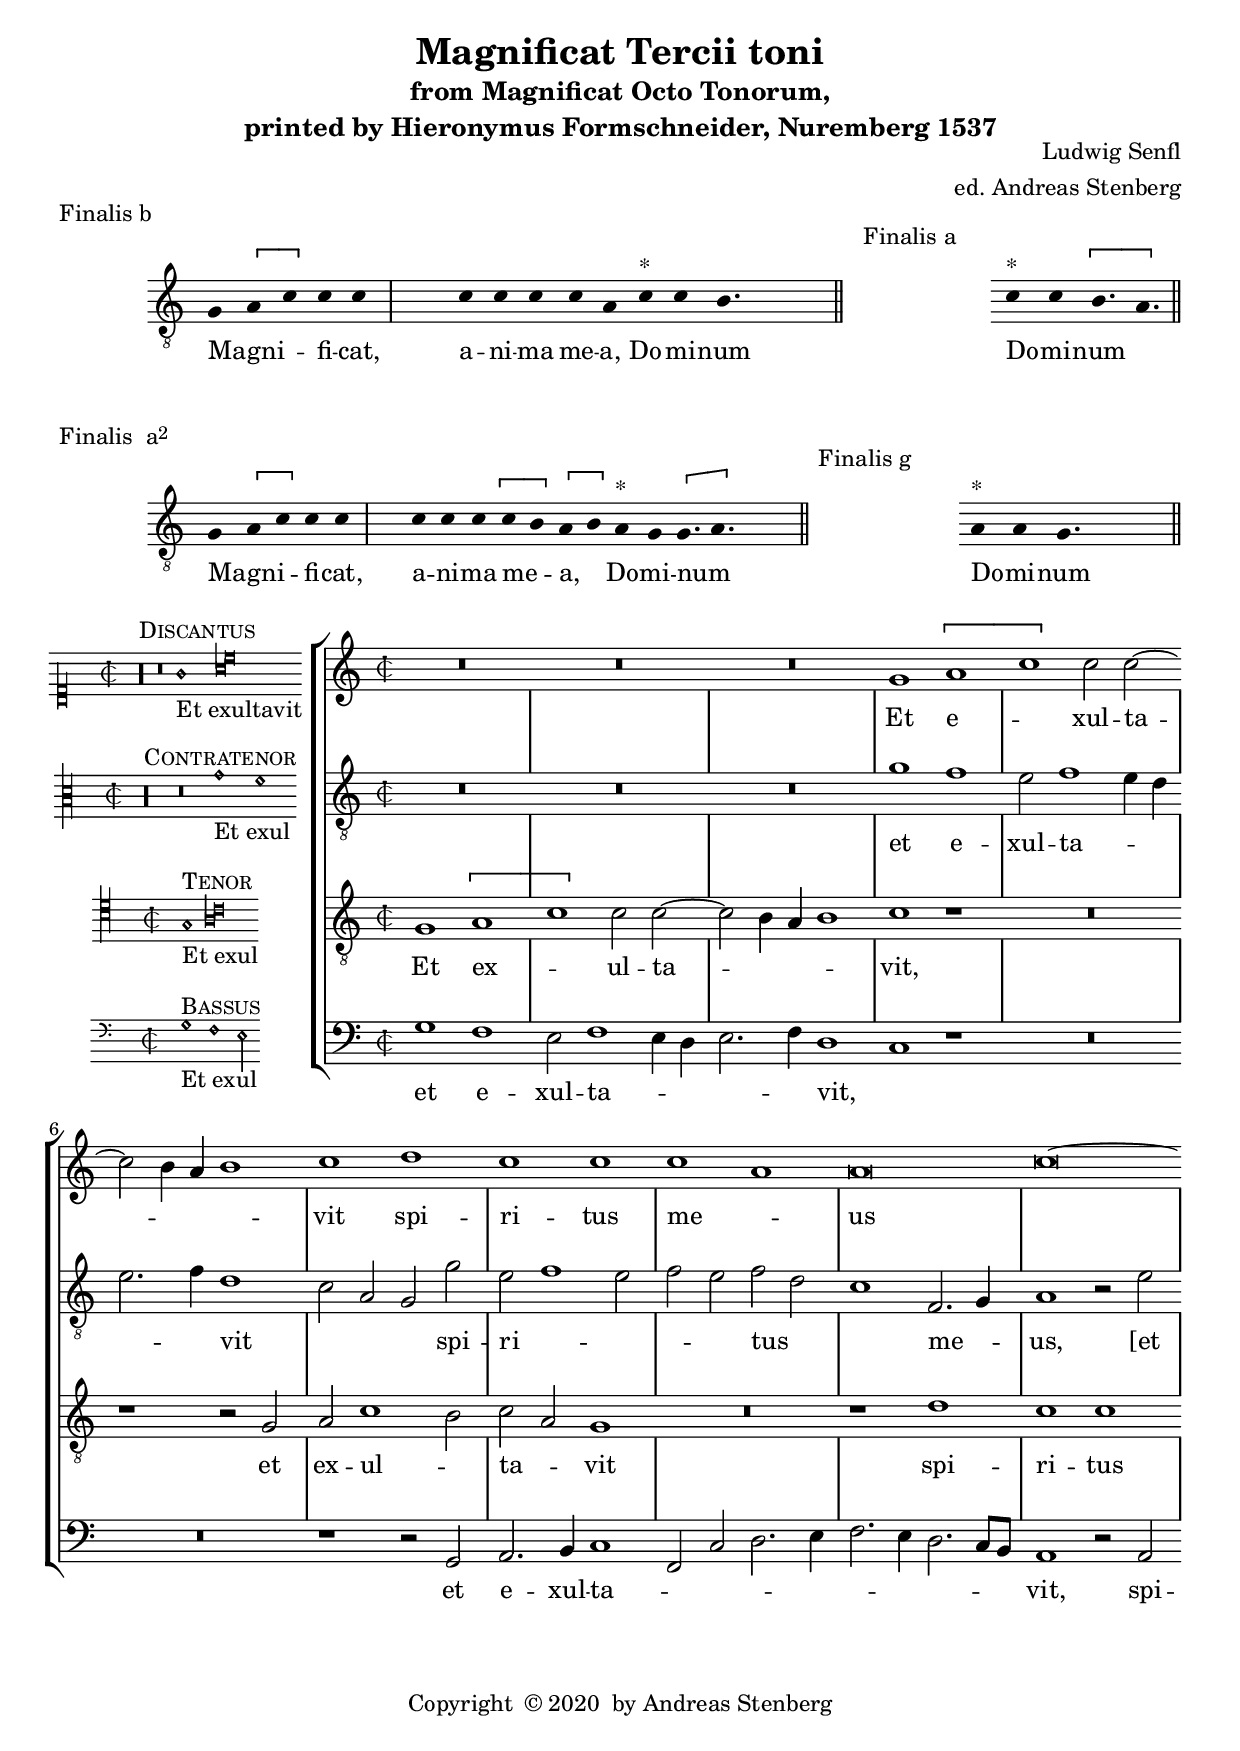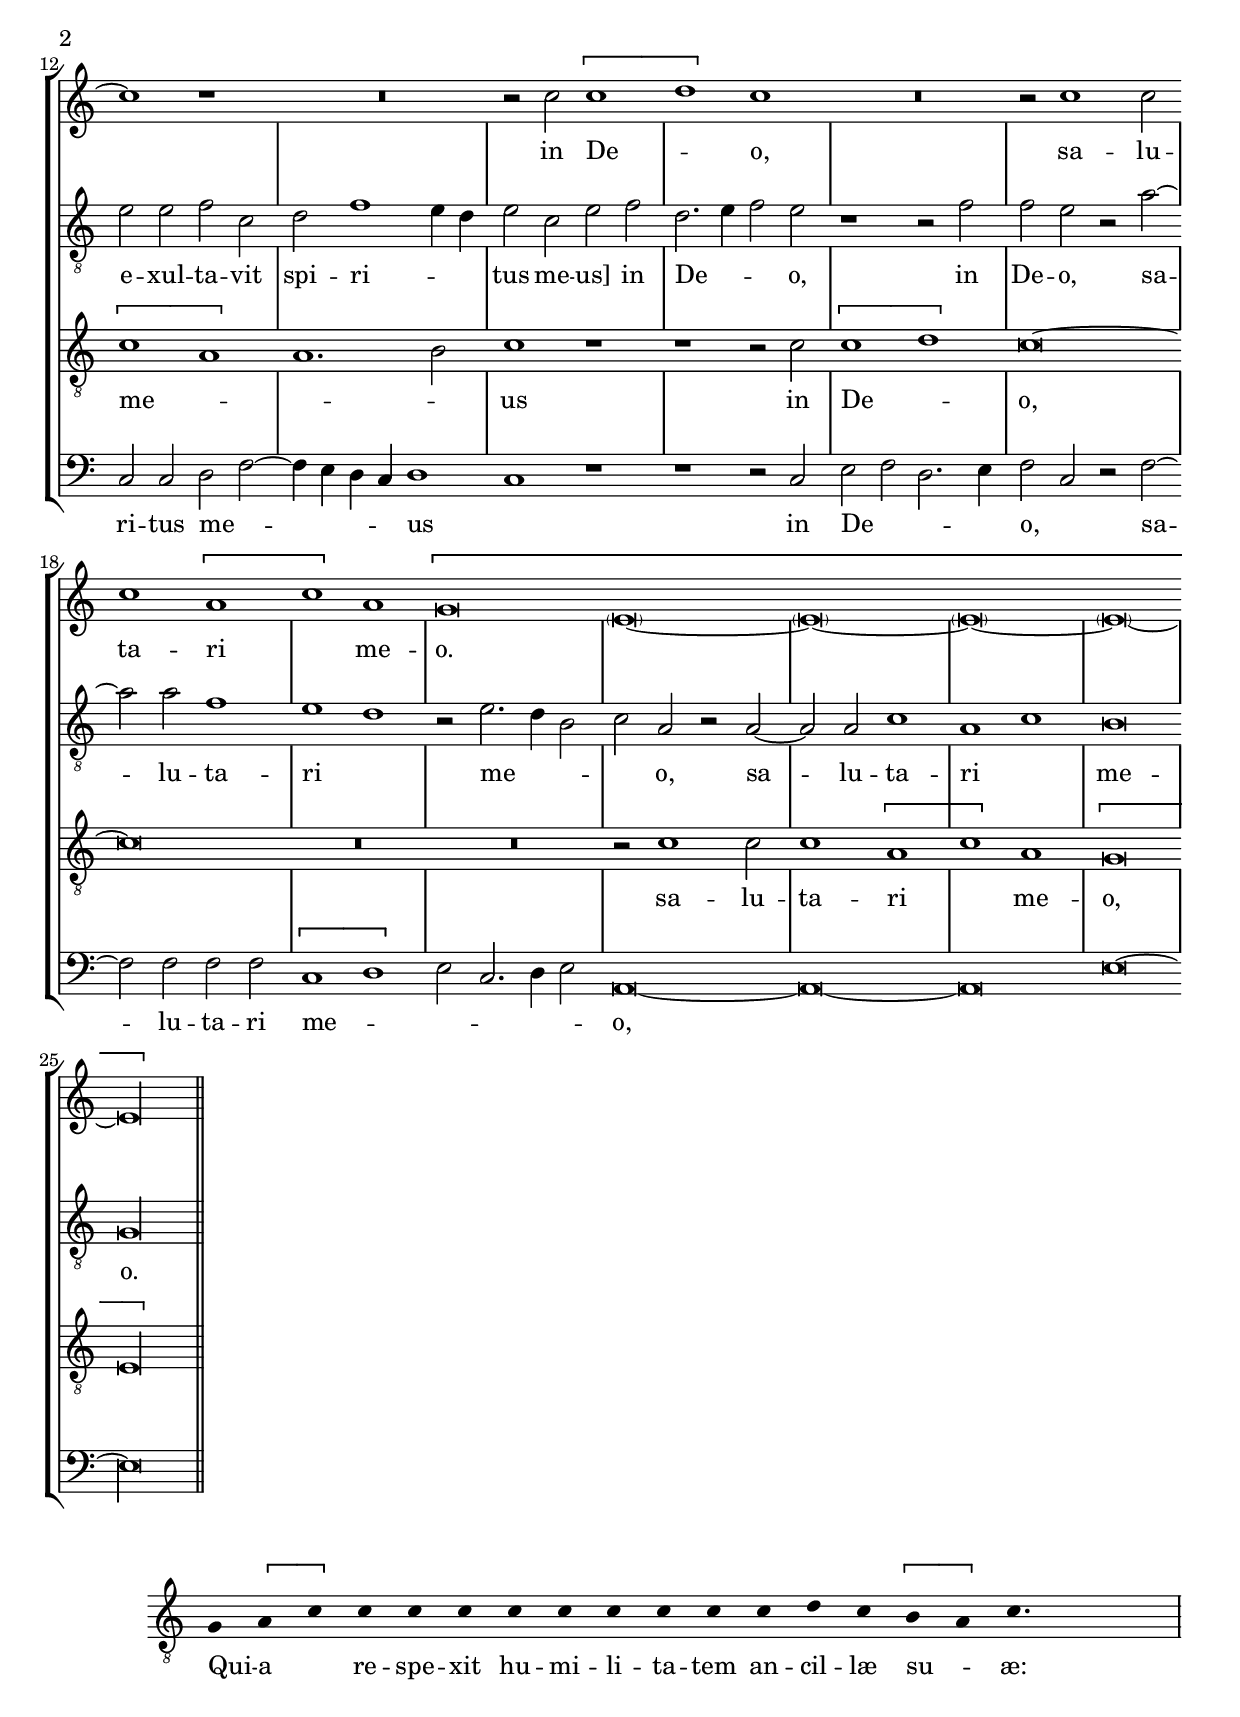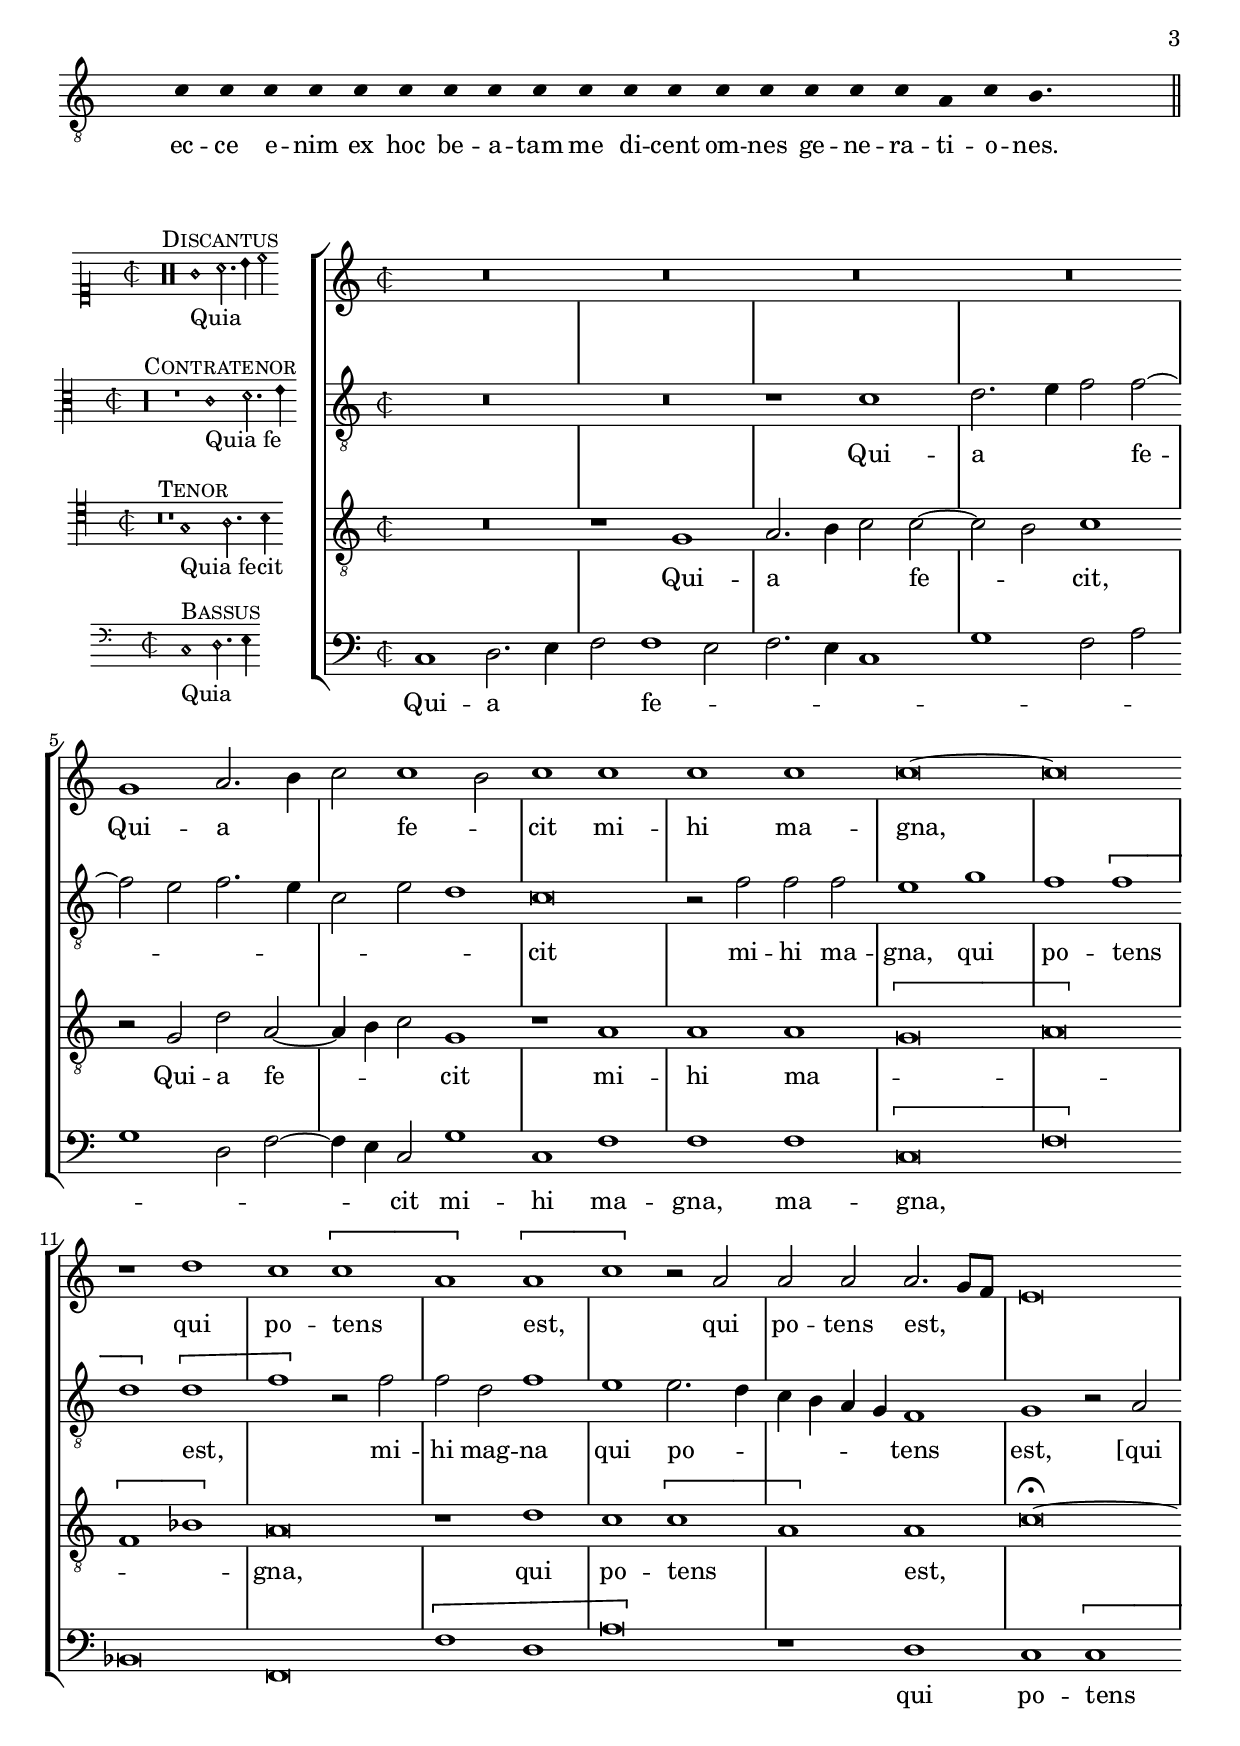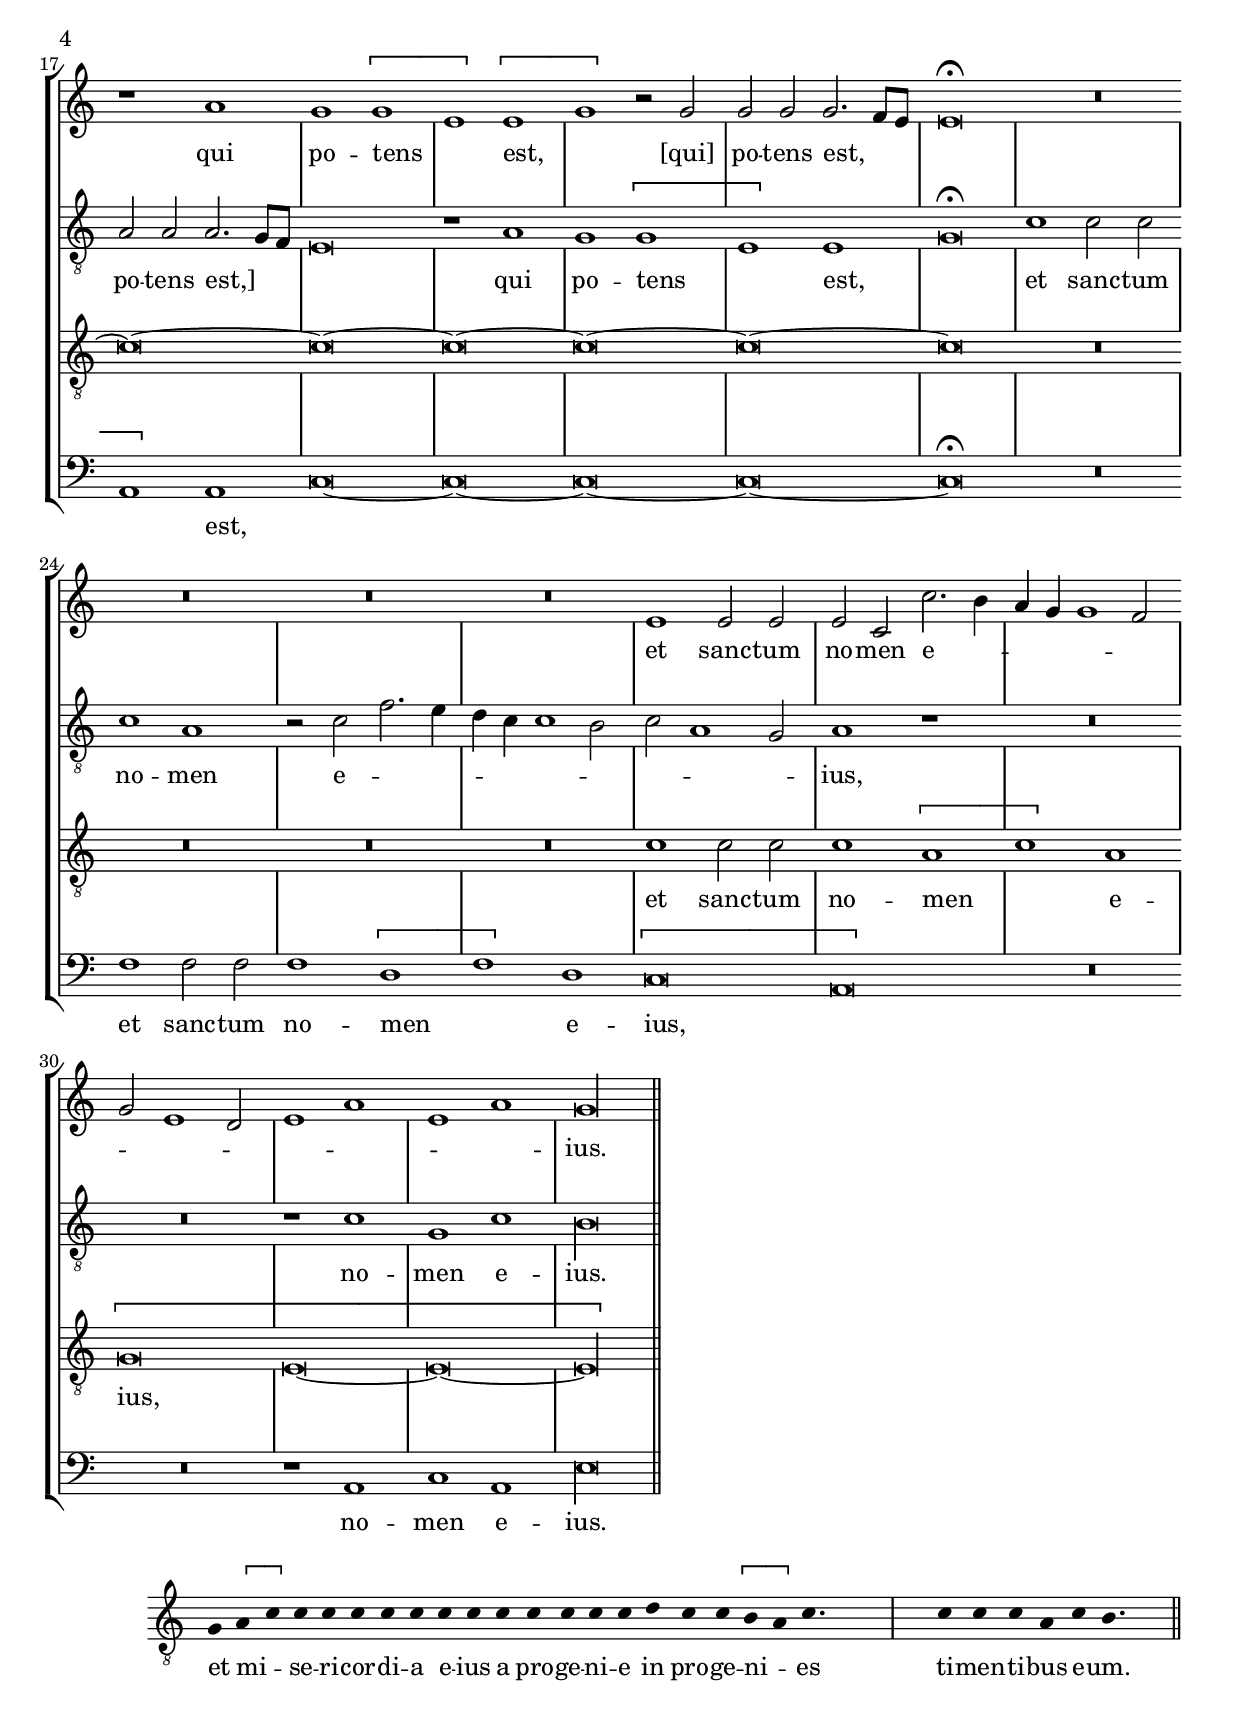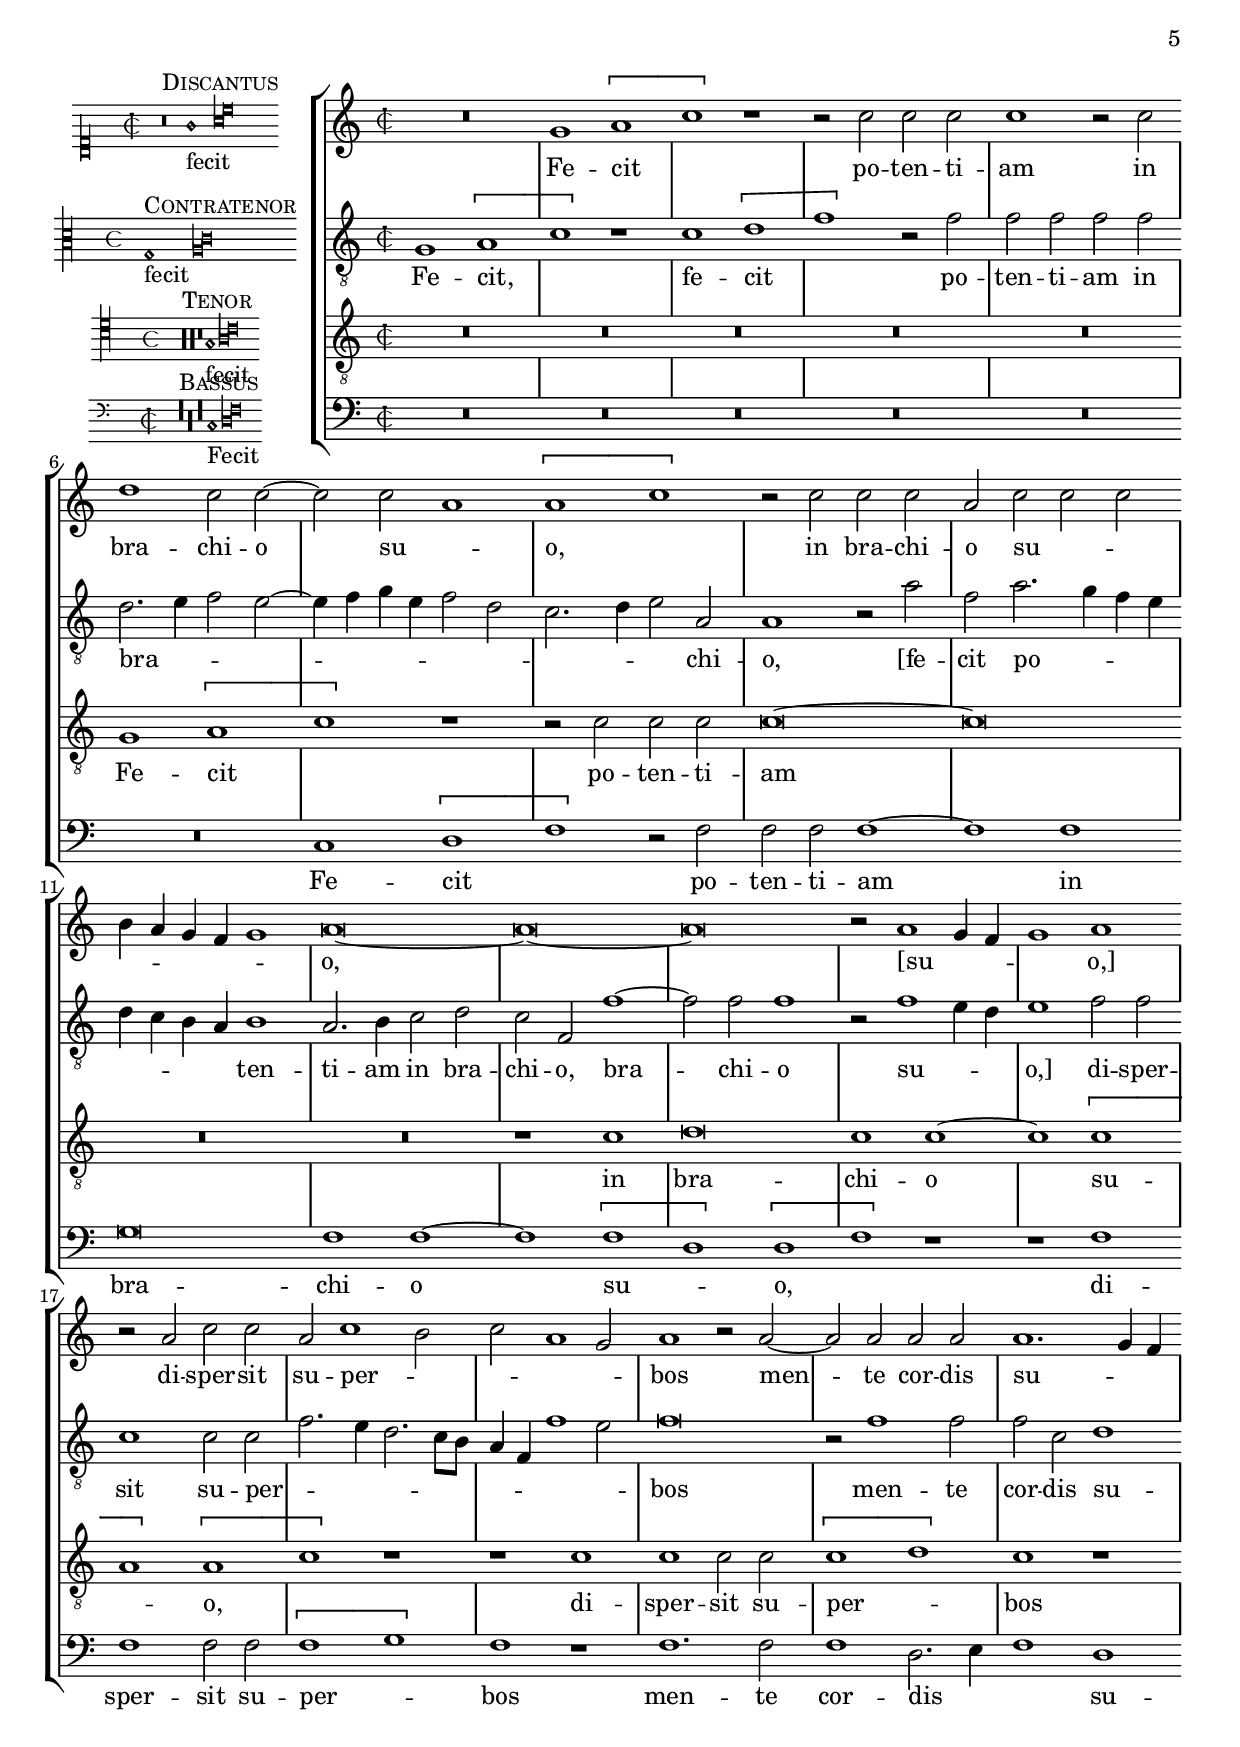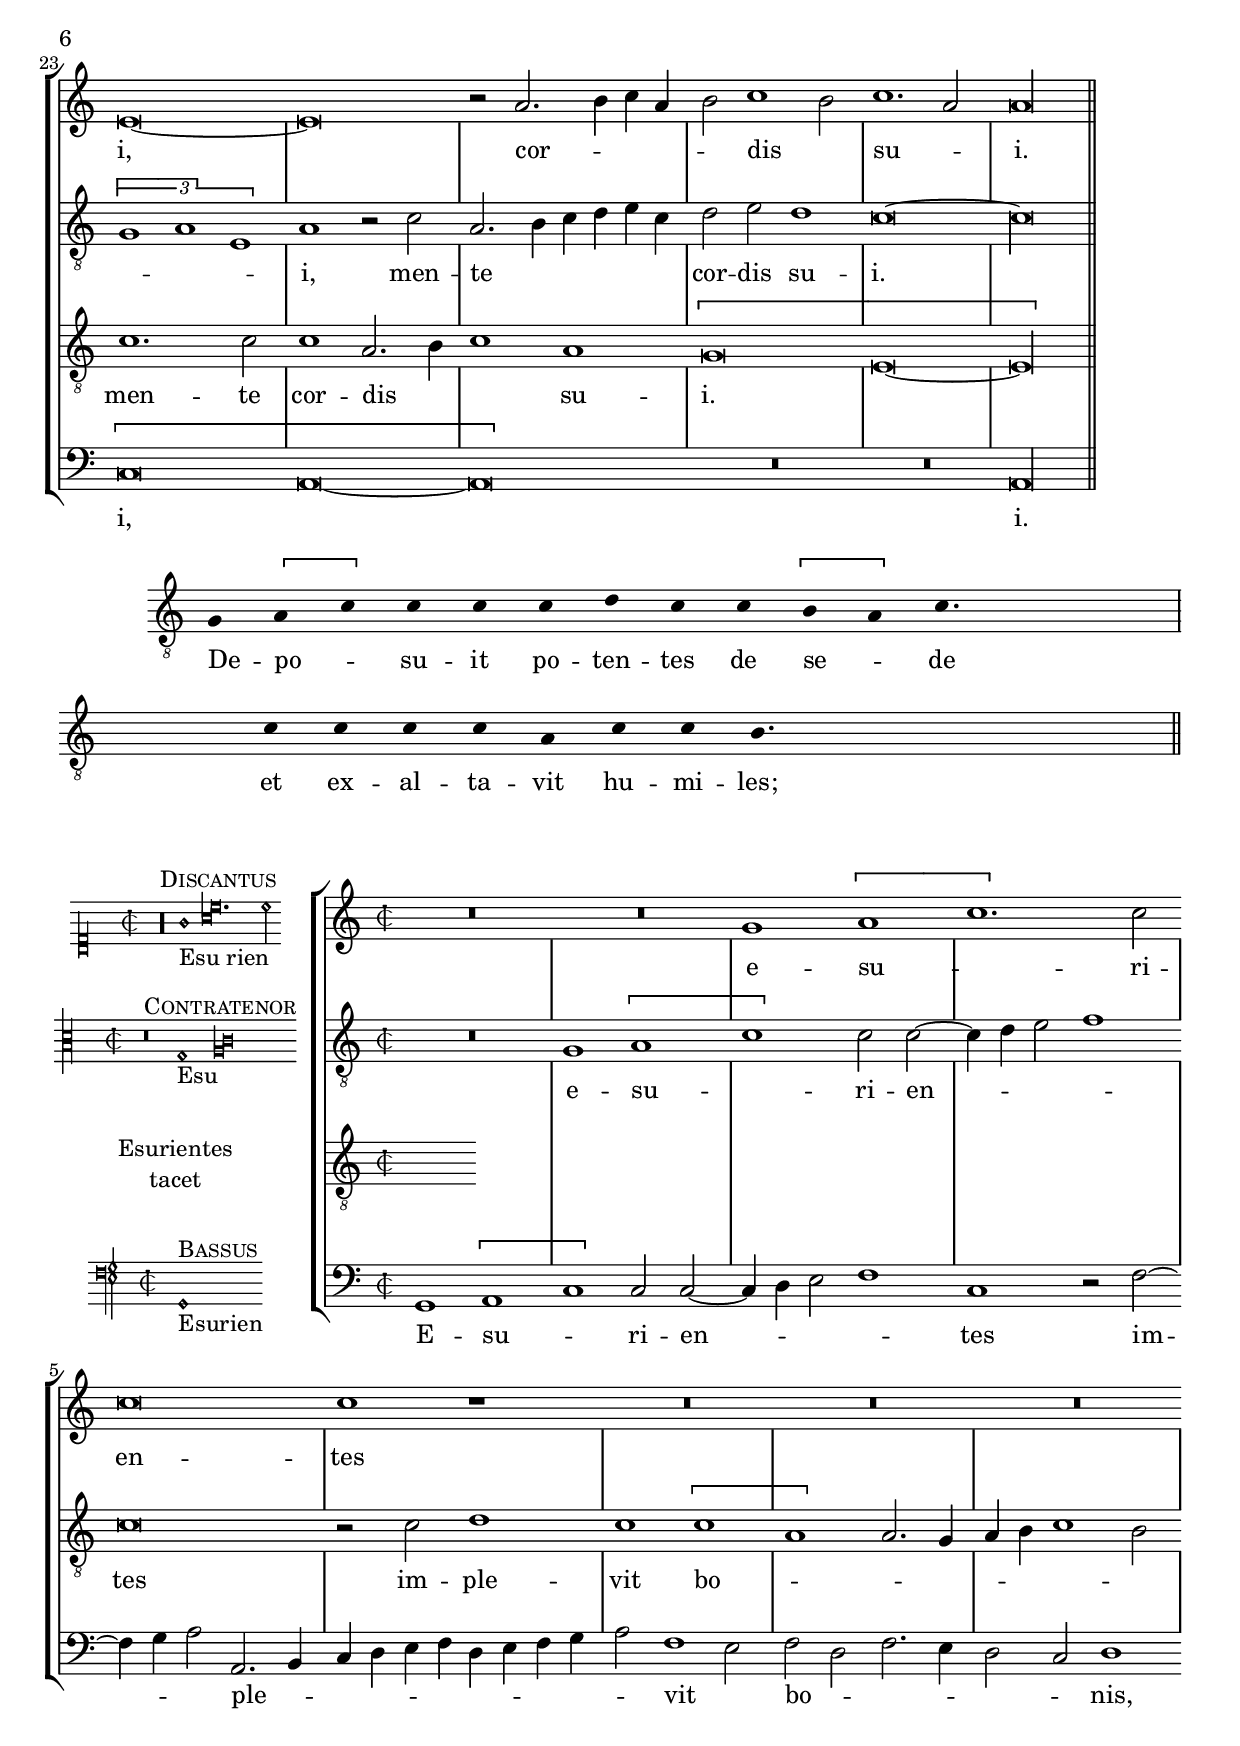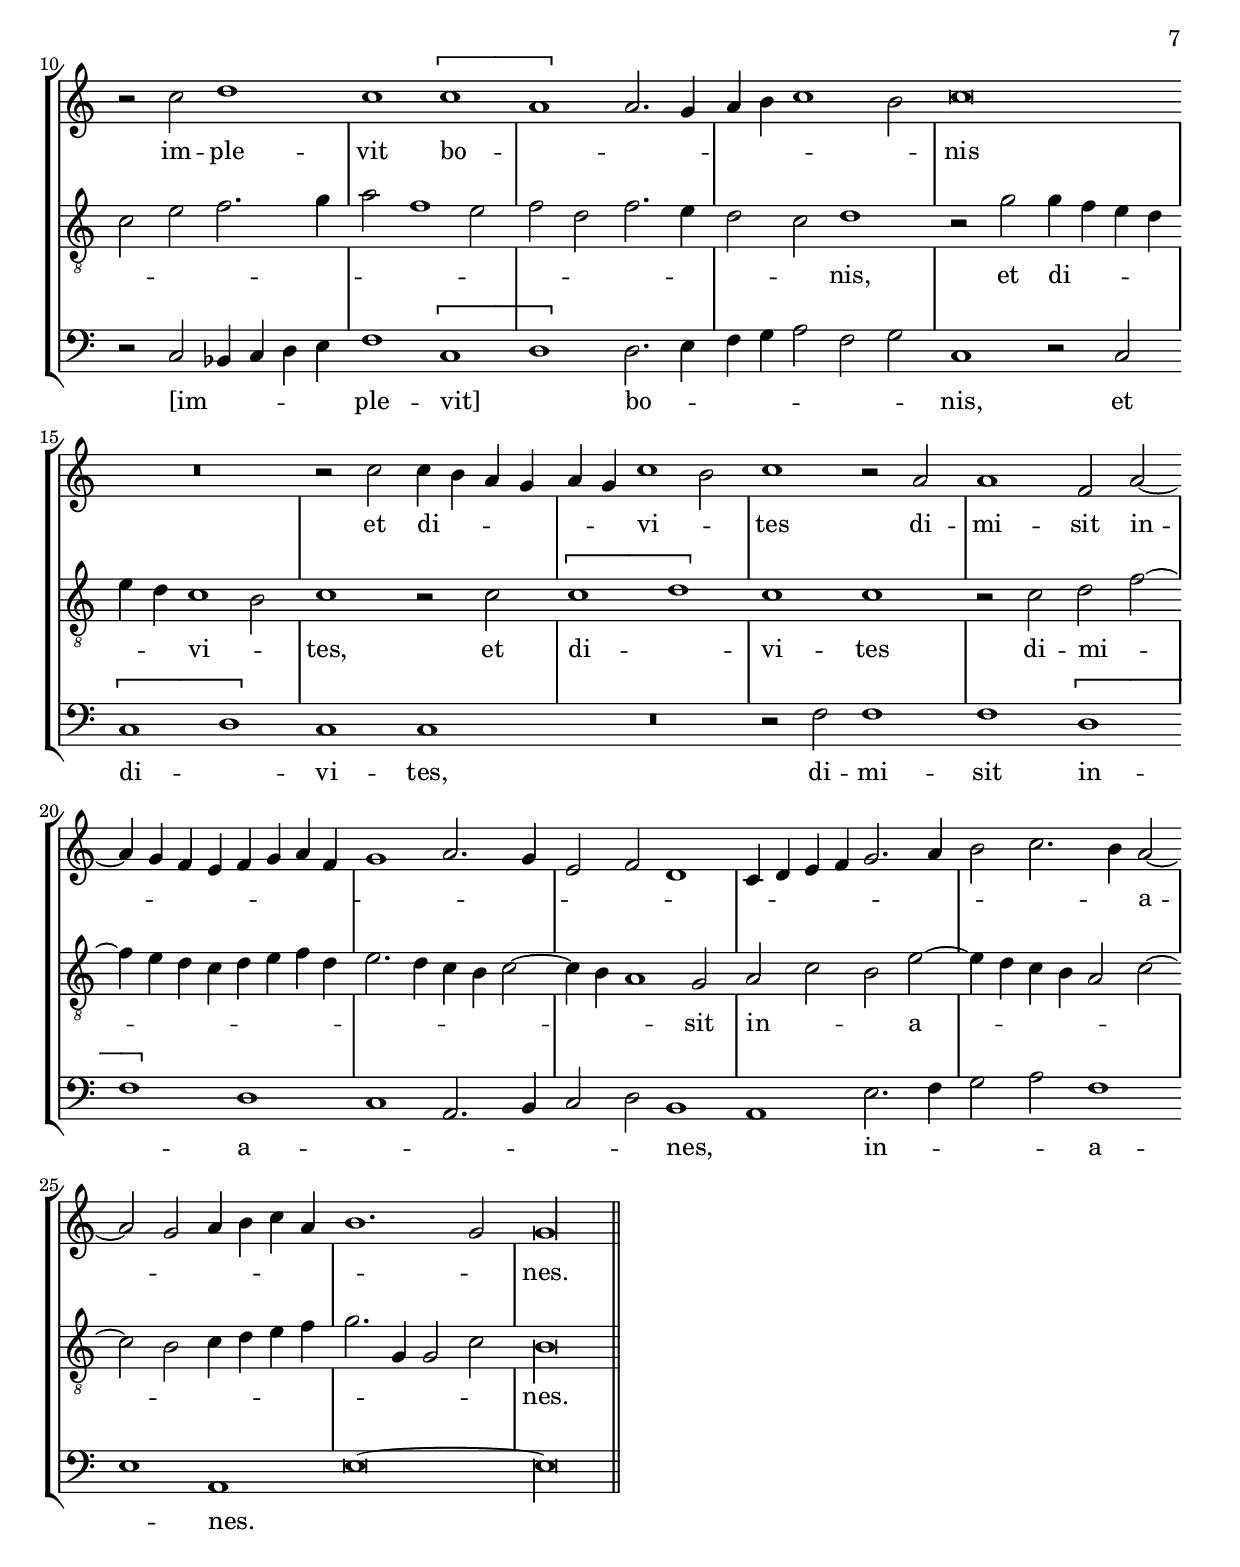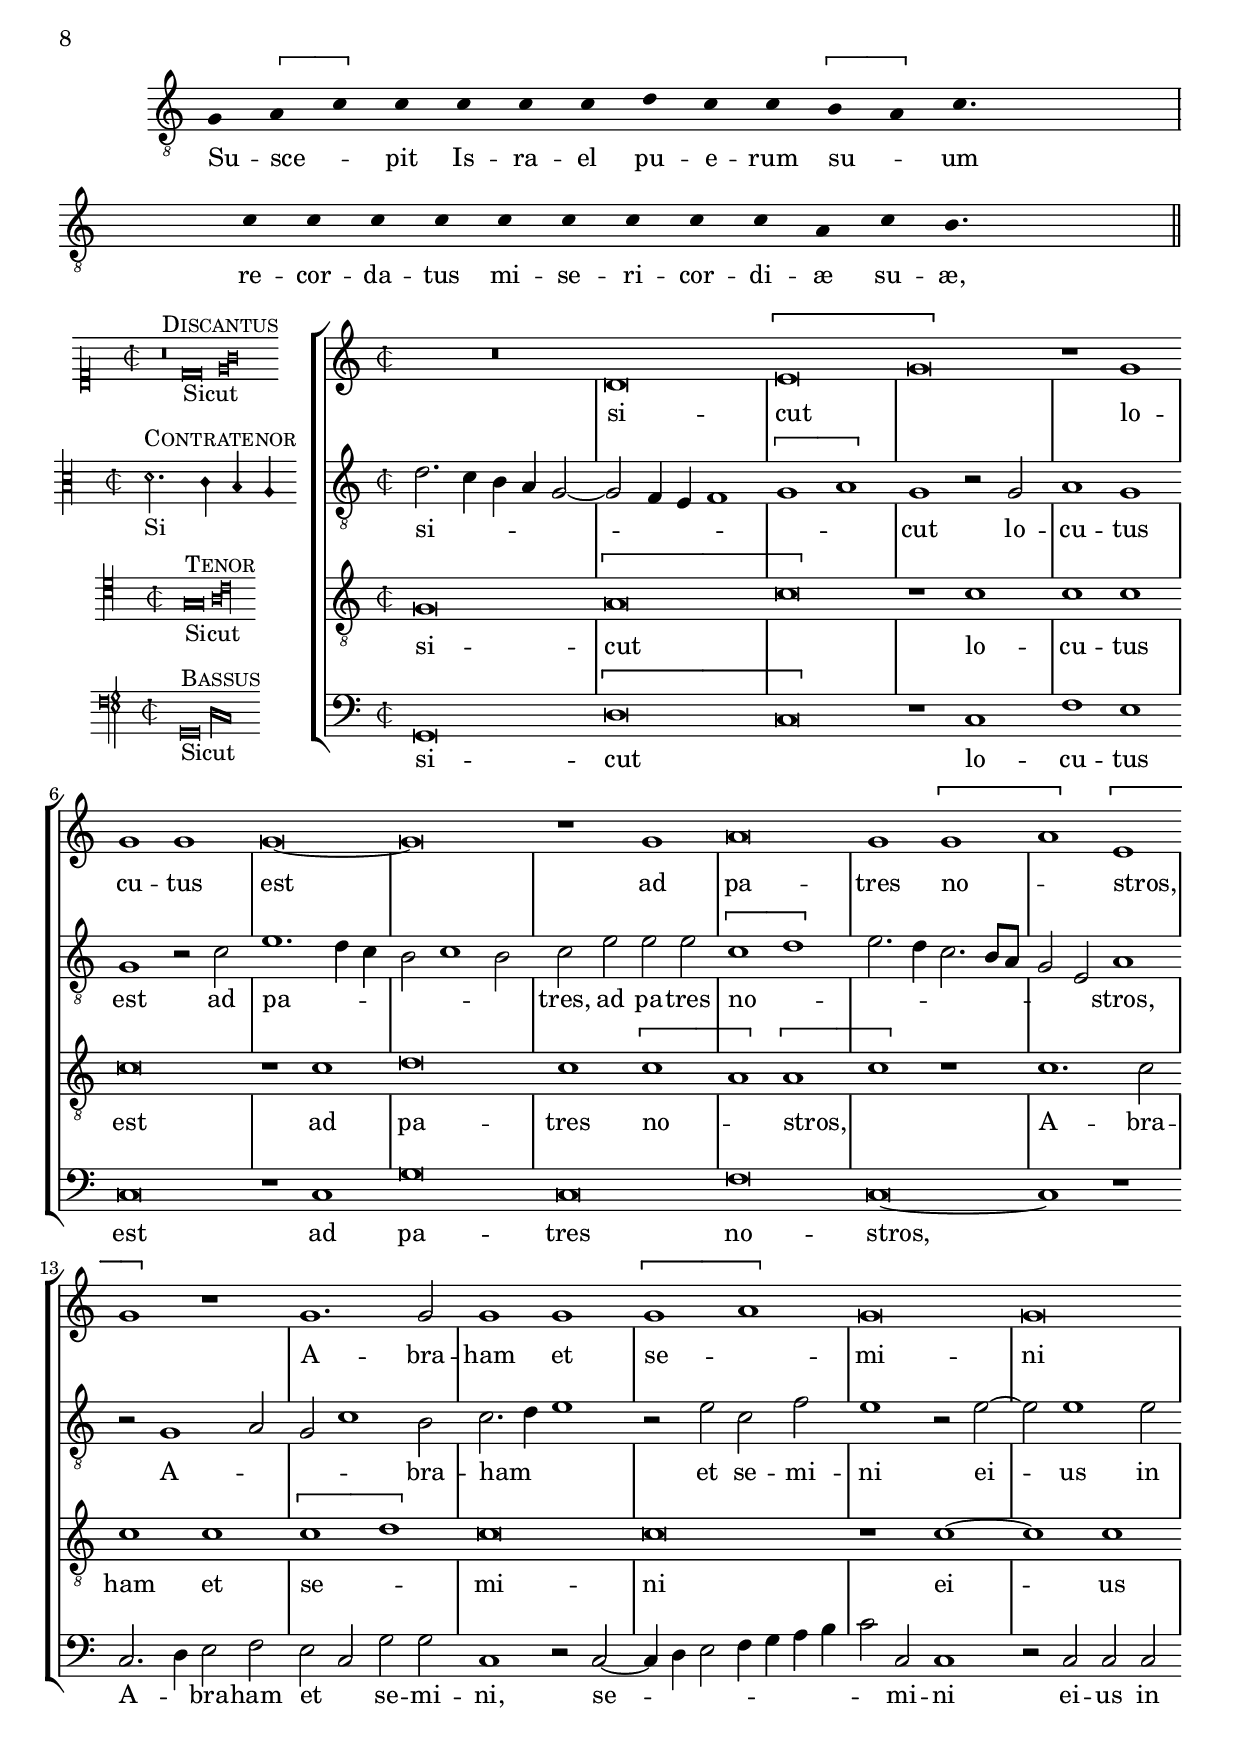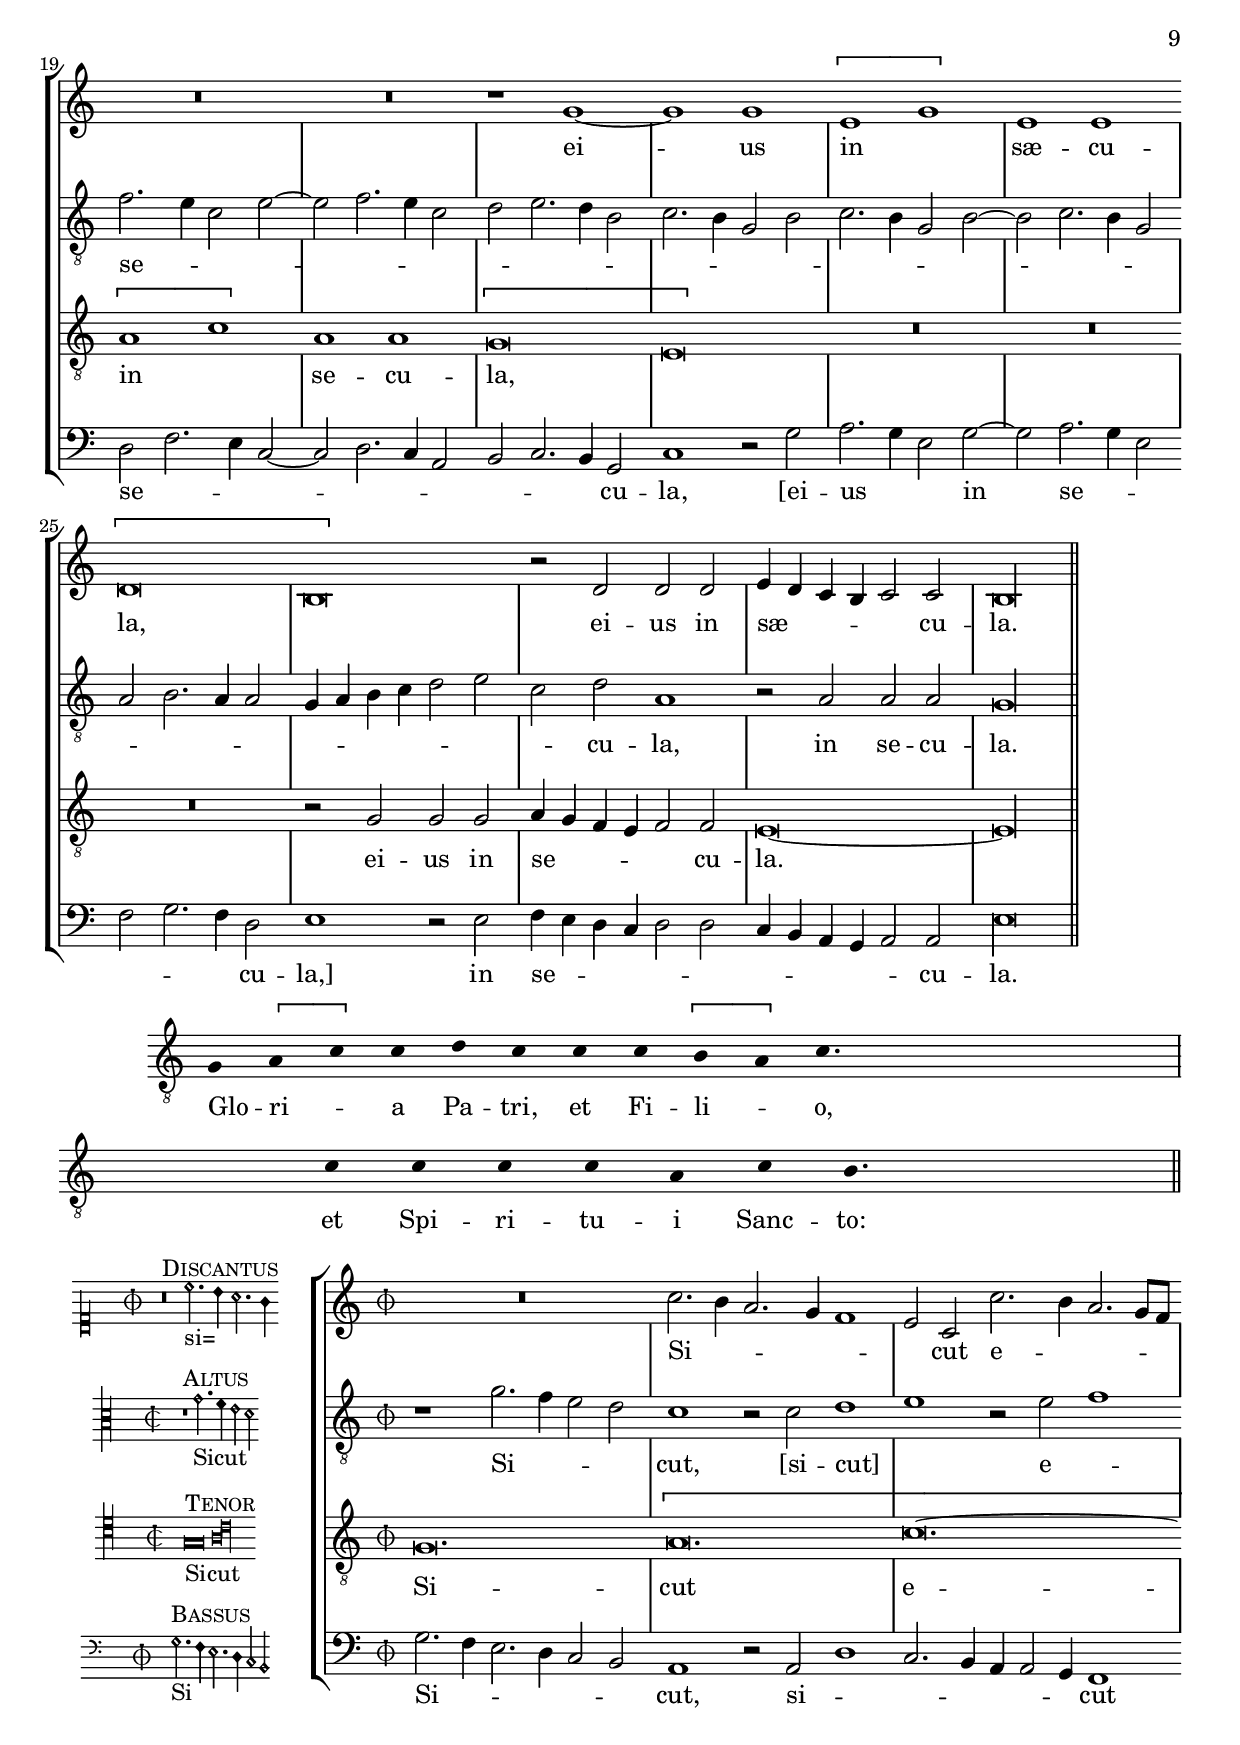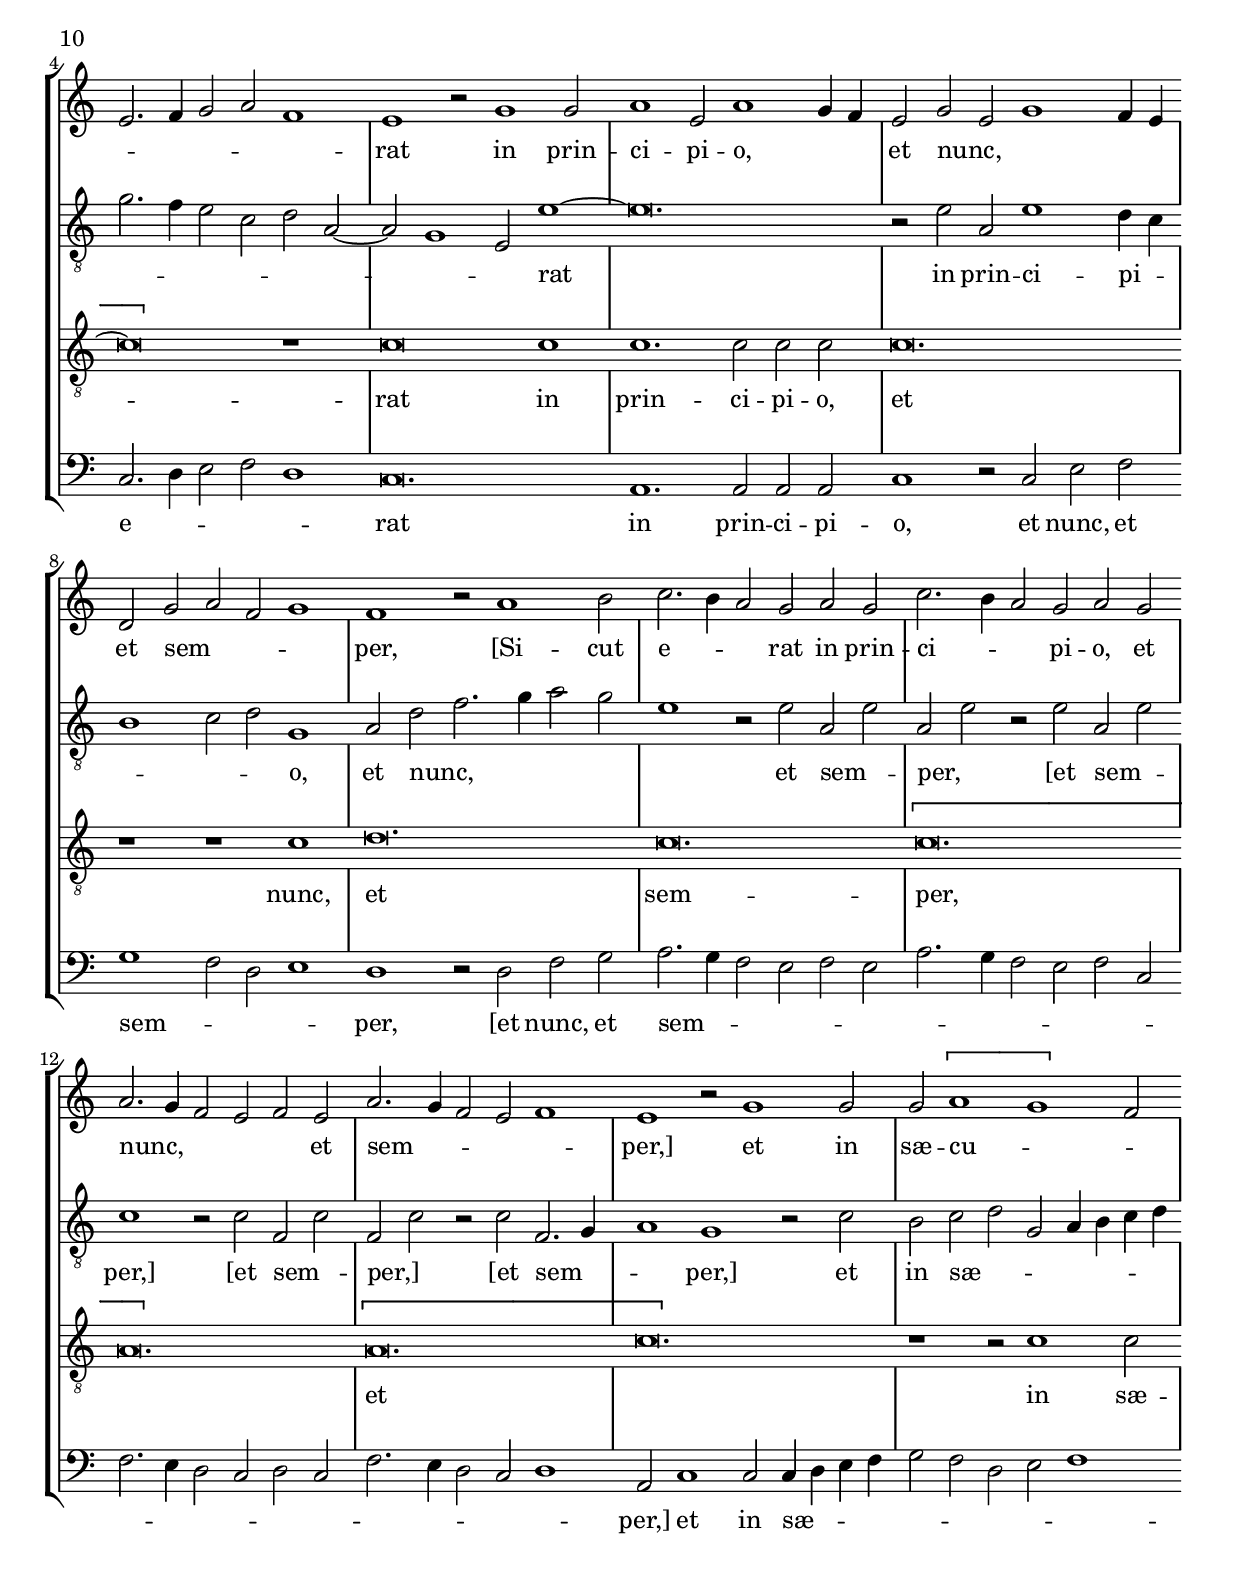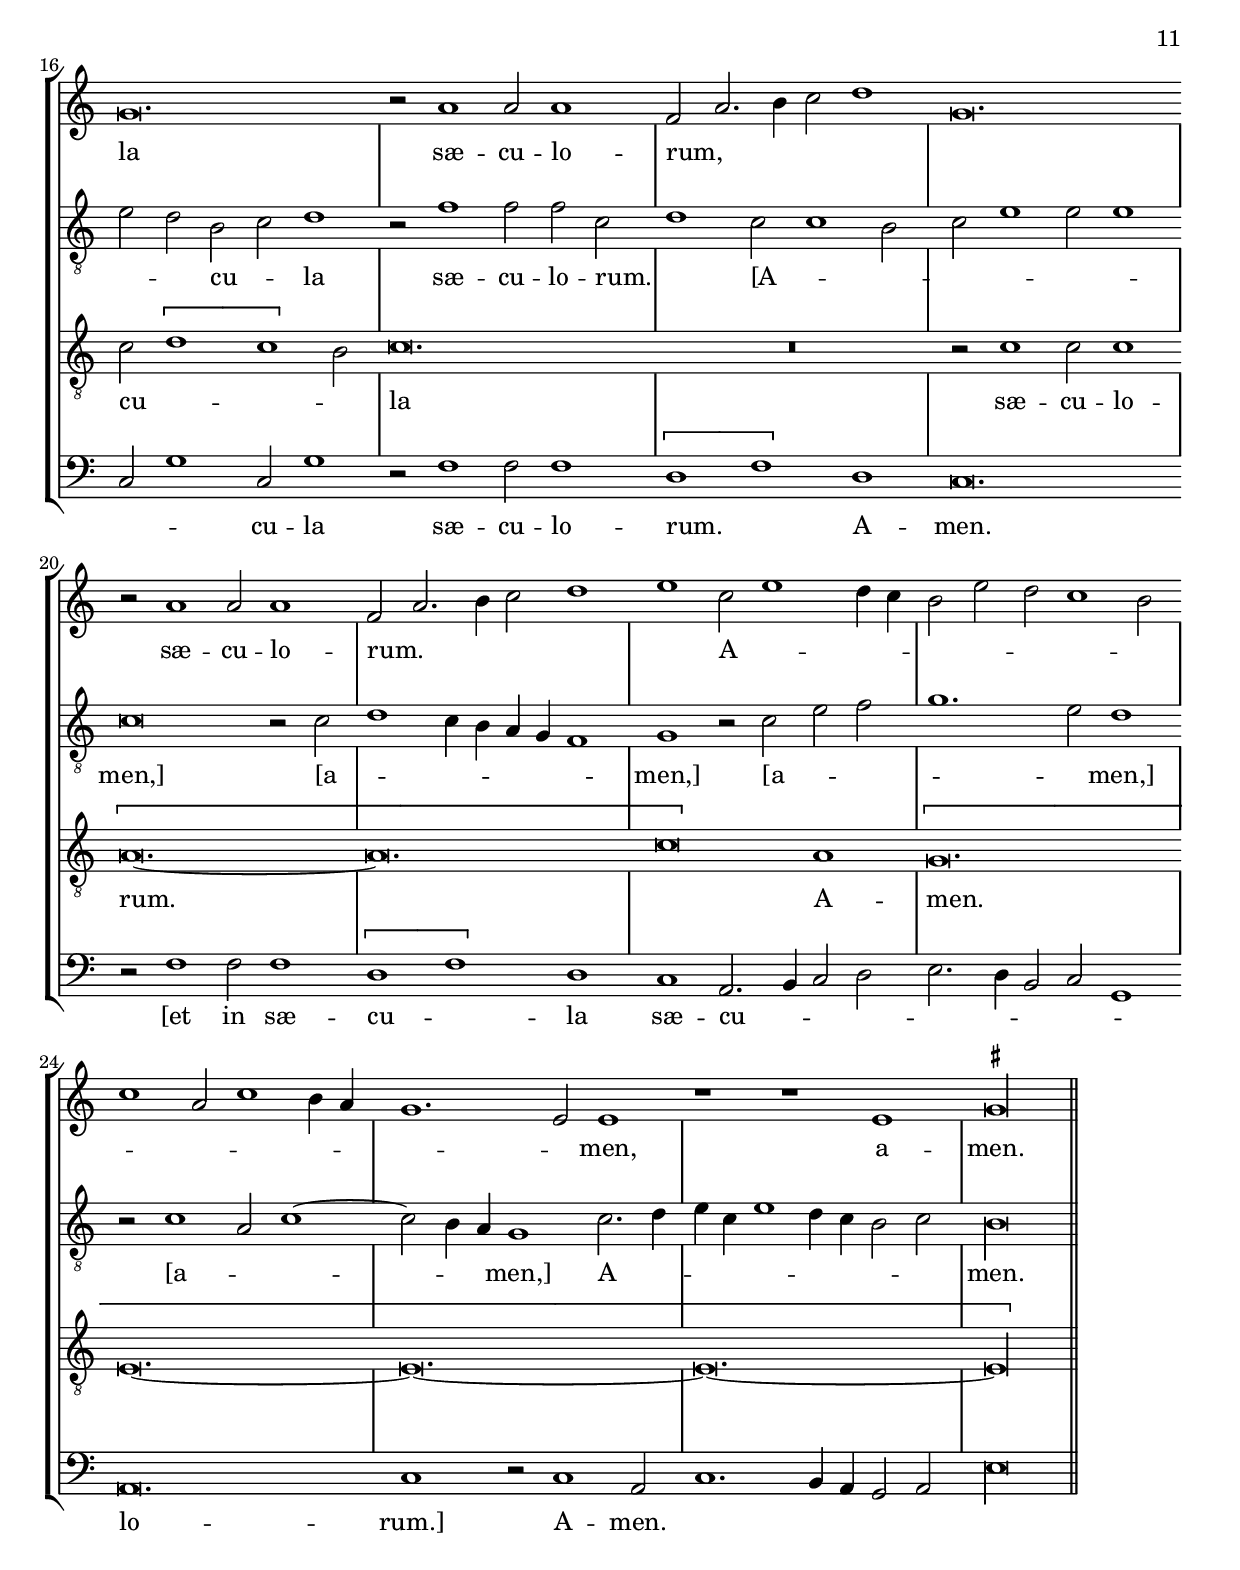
\version "2.18.0"
\include "deutsch.ly"
ficta = \once \set suggestAccidentals =##t
#(define ((double-time-signature glyph a b) grob)
   (grob-interpret-markup grob
     (markup #:override '(baseline-skip . 2.5) #:number
       (#:line ((markup (#:fontsize 4 #:musicglyph glyph))
                (#:fontsize -1 #:column (a b)))))))
%% from gregoriana.ly
virgula = {
  \once \override BreathingSign.text = #(make-musicglyph-markup "scripts.rcomma")
  \once \override BreathingSign.font-size = #-2

  % Workaround: add padding.  Correct fix would be spacing engine handle this.
  \once \override BreathingSign.minimum-X-extent = #'(-1.0 . 0.0)
  \once \override BreathingSign.minimum-Y-extent = #'(-2.5 . 2.5)

  \breathe
}
caesura = {
  \once \override BreathingSign.text = #(make-musicglyph-markup "scripts.rvarcomma")
  \once \override BreathingSign.font-size = #-2

  % Workaround: add padding.  Correct fix would be spacing engine handle this.
  \once \override BreathingSign.minimum-X-extent = #'(-1.0 . 0.0)
  \once \override BreathingSign.minimum-Y-extent = #'(-2.5 . 2.5)

  \breathe
}
divisioMinima = {
  \once \override BreathingSign.stencil = #ly:breathing-sign::divisio-minima

  % Workaround: add padding.  Correct fix would be spacing engine handle this.
  \once \override BreathingSign.minimum-X-extent = #'(-1.0 . 0.0)
  \once \override BreathingSign.minimum-Y-extent = #'(-2.5 . 2.5)

  \breathe
}
divisioMaior = {
  \once \override BreathingSign.stencil = #ly:breathing-sign::divisio-maior
  \once \override BreathingSign.Y-offset = #0

  % Workaround: add padding.  Correct fix would be spacing engine handle this.
  \once \override BreathingSign.minimum-X-extent = #'(-1.0 . 0.0)
  \once \override BreathingSign.minimum-Y-extent = #'(-2.5 . 2.5)

  \breathe
}
divisioMaxima = {
  \once \override BreathingSign.stencil = #ly:breathing-sign::divisio-maxima
  \once \override BreathingSign.Y-offset = #0

  % Workaround: add padding.  Correct fix would be spacing engine handle this.
  \once \override BreathingSign.minimum-X-extent = #'(-1.0 . 0.0)
  \once \override BreathingSign.minimum-Y-extent = #'(-2.5 . 2.5)

  \breathe
}
finalis = {
  \once \override BreathingSign.stencil = #ly:breathing-sign::finalis
  \once \override BreathingSign.Y-offset = #0

  % Workaround: add padding.  Correct fix would be spacing engine handle this.
  \once \override BreathingSign.minimum-X-extent = #'(-1.0 . 0.0)
  \once \override BreathingSign.minimum-Y-extent = #'(-2.5 . 2.5)

  \breathe
}

\header {
  title = \markup {
    \center-column {
      "Magnificat Tercii toni"
      %      "Wann er zu nacht"
      %      \vspace #0.5
    }
  }
  subtitle = \markup {
    \center-column {
      "from Magnificat Octo Tonorum,"
      "printed by Hieronymus Formschneider, Nuremberg 1537"
    }
  }
  composer = "Ludwig Senfl"
  arranger = "ed. Andreas Stenberg"
  poet = ""
  meter =""
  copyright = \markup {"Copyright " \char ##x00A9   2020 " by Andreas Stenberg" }
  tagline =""
}
chantI = \relative c' {
  \set Score.tempoHideNote = ##t
  \tempo 2 = 86
  \clef "G_8"
  \key c \major
  g \[a4\melisma c4\melismaEnd\] c4 c4
  \divisioMaxima
  s4 c4 c4 c4 c4 a4 c4^"*" c4 h4. s4. \finalis
}

verbaI = \lyricmode {
  \once \override LyricText.self-alignment-X = #-1
  Ma -- gni -- fi -- cat, a -- ni -- ma me -- a, Do -- mi -- num
}

chantIA = \relative c' {
  \set Score.tempoHideNote = ##t
  \tempo 2 = 86
  \clef "G_8"
  \key c \major
  %  g \[a4\melisma c4\melismaEnd\] c4 c4
  %  \divisioMaxima
  %  s4 c4 c4 c4 c4 a4
  c4^"*" c4 \[h4. a4.\]  \finalis
}

verbaIA = \lyricmode {
  \once \override LyricText.self-alignment-X = #-1
  %  Ma -- gni -- fi -- cat, a -- ni -- ma me -- a,
  Do -- mi -- num
}
\score {
  \new Staff <<
    \new Voice = "melody" { \chantI \stopStaff
                            s1^ \markup { \raise #3 "Finalis a" }
                            s1
                            \startStaff \chantIA }
    \new Lyrics = "one" \lyricsto melody { \verbaI \verbaIA }
  >>
  \layout {
    \context {
      \Staff
      \remove "Time_signature_engraver"
      \remove "Bar_engraver"
      \hide Stem

    }
    ragged-last = ##f

  }
  \header {
    piece = "Finalis b"
  }
}

%{
\score {
  \new Staff <<
    \new Voice = "melody" \chantIA
    \new Lyrics = "one" \lyricsto melody \verbaIA
  >>
  \layout {
    \context {
      \Staff
      \remove "Time_signature_engraver"
      \remove "Bar_engraver"
      \hide Stem

    }
    ragged-last = ##t

  }
  \header {
    piece = "Finalis a"
  }
}

%}
chantIa = \relative c' {
  \set Score.tempoHideNote = ##t
  \tempo 2 = 86
  \clef "G_8"
  \key c \major
  g4 \[a4\melisma c4\melismaEnd\] c4 c4
  \divisioMaxima
  s4 c4 c4 c4  \[c4\melisma h4\melismaEnd\] \[a4\melisma h4\melismaEnd\] a4^"*" g4 \[g4.\melisma a4.\melismaEnd\] s4. \finalis
}
chantIg = \relative c' {
  \set Score.tempoHideNote = ##t
  \tempo 2 = 86
  \clef "G_8"
  \key c \major
  %  g \[a4\melisma c4\melismaEnd\] c4 c4
  %  \divisioMaxima
  %  s4 c4 c4 c4 c4 a4
  a4^"*" a4 g4. s4. \finalis
}

verbaIg = \lyricmode {
  \once \override LyricText.self-alignment-X = #-1
  %  Ma -- gni -- fi -- cat, a -- ni -- ma me -- a,
  Do -- mi -- num
}

\score {
  \new Staff <<
    \new Voice = "melody" { \chantIa
    \stopStaff
    s1^ \markup { \raise #3 "Finalis g" }
    s1
    \startStaff
    \chantIg  }
    \new Lyrics = "one" \lyricsto melody { \verbaI \verbaIg }
  >>
  \layout {
    \context {
      \Staff
      \remove "Time_signature_engraver"
      \remove "Bar_engraver"
      \hide Stem

    }
    ragged-last = ##f
  }
  \header {
    piece = \markup {
      \line { "Finalis " \concat { "a" \tiny \raise #0.5 "2" } }
    }
  }
}

%{
\score {
  \new Staff <<
    \new Voice = "melody" \chantIg
    \new Lyrics = "one" \lyricsto melody \verbaIg
  >>
  \layout {
    \context {
      \Staff
      \remove "Time_signature_engraver"
      \remove "Bar_engraver"
      \hide Stem

    }
    ragged-last = ##t

  }
  \header {
    piece = "Finalis g"
  }
}
%}
global = {
  \override Staff.TimeSignature.style = #'mensural
  \key c \major
}

%% PDF p.11.
sopMusicI = \relative c'' {

  \set Score.tempoHideNote = ##t
  \tempo 1 = 86
  \time 2/2
  \set Timing.measureLength = #(ly:make-moment 4/2)
  \override Staff.BarLine.transparent = ##t
  R\breve*3
  g1 \[a1(
  c1)\] c2 c2~(
  c2 h4 a4 h1)
  c1 d1
  c1 c1
  \]c1( a1)\]
  \[a\breve(
  c\breve~
  c1)\] r1
  R\breve
  r2 c2 \[c1(
  d1)\] c1
  R\breve
  r2 c1 c2
  c1 \[a1(
  c1)\] a1
  \[g\breve(
  \repeat unfold 4 { \parenthesize e\breve~ }
  \cadenzaOn
  e\longa)\]			%% end of seond line
  \revert Staff.BarLine.transparent
  \bar "||"
  \cadenzaOff
}
sopWordsI = \lyricmode {
  %Ma -- gni -- fi -- cat, ani -- ma mea, Do -- mi -- num
  Et e -- xul -- ta -- vit
  spi -- ri -- tus me -- us in De -- o,
  sa -- lu -- ta -- ri me -- o.

  Quia re -- spe -- xit hu -- mi -- li -- ta -- tem an -- cil -- læ suæ:
  ec -- ce enim ex hoc bea -- tam me di -- cent om -- nes ge -- ne -- ra -- tio -- nes.
  Quia fe -- cit mi -- hi ma -- gna, qui po -- tens est, et sanc -- tum no -- men eius,
  et mi -- se -- ri -- cor -- dia eius a pro -- ge -- nie in pro -- ge -- nies ti -- men -- ti -- bus eum.
  Fe -- cit po -- ten -- tiam in bra -- chio suo,
  di -- sper -- sit su -- per -- bos men -- te cor -- dis sui.
  De -- po -- suit po -- ten -- tes de se -- de et exal -- ta -- vit hu -- mi -- les;
  esu -- rien -- tes im -- ple -- vit bo -- nis et di -- vi -- tes di -- mi -- sit ina -- nes.
  Su -- sce -- pit Israel pue -- rum suum re -- cor -- da -- tus mi -- se -- ri -- cor -- diæ suæ,
  si -- cut lo -- cu -- tus est ad pa -- tres no -- stros, Abra -- ham et se -- mi -- ni eius in sæ -- cu -- la.
  Glo -- ria Pa -- tri, et Fi -- lio, et Spi -- ri -- tui Sanc -- to:
  Si -- cut erat in prin -- ci -- pio, et nunc, et sem -- per, et in sæ -- cu -- la sæ -- cu -- lo -- rum. Amen.
}
%% PDF p. 36
altoMusicI = \relative c' {
  \clef "G_8"
  \override Staff.BarLine.transparent = ##t
  R\breve*3
  g'1 f1
  e2 f1(  e4 d4
  e2. f4) d1(
  c2 a2 g2) g'2
  e2( f1 e2
  f2 e2) f2( d2
  c1) f,2.( g4)
  a1 r2 e'2
  e2 e2 f2 c2
  d2 f1( e4 d4) 			%% end of first line in orig.
  e2 c2 e2 f2
  d2.( e4 f2) e2
  r1 r2 f2
  f2 e2 r2 a2~
  a2 a2 f1
  e1( d1)
  r2 e2.( d4 h2
  c2) a2 r2 a2~
  a2 a2 c1
  a1( c1)
  h\breve
  g\longa
  \revert Staff.BarLine.transparent
}
altoWordsI = \lyricmode {
  %Ma -- gni -- fi -- cat, ani -- ma mea, Do -- mi -- num
  et e -- xul -- ta -- vit
  spi -- ri -- tus me -- us,
  [et e -- xul -- ta -- vit
  spi -- ri -- tus me -- us]
  in De -- o,
  in De -- o,
  sa -- lu -- ta -- ri me -- o,
  sa -- lu -- ta -- ri me -- o.

  Quia re -- spe -- xit hu -- mi -- li -- ta -- tem an -- cil -- læ suæ:
  ec -- ce enim ex hoc bea -- tam me di -- cent om -- nes ge -- ne -- ra -- tio -- nes.
  Quia fe -- cit mi -- hi ma -- gna, qui po -- tens est, et sanc -- tum no -- men eius,
  et mi -- se -- ri -- cor -- dia eius a pro -- ge -- nie in pro -- ge -- nies ti -- men -- ti -- bus eum.
  Fe -- cit po -- ten -- tiam in bra -- chio suo,
  di -- sper -- sit su -- per -- bos men -- te cor -- dis sui.
  De -- po -- suit po -- ten -- tes de se -- de et exal -- ta -- vit hu -- mi -- les;
  esu -- rien -- tes im -- ple -- vit bo -- nis et di -- vi -- tes di -- mi -- sit ina -- nes.
  Su -- sce -- pit Israel pue -- rum suum re -- cor -- da -- tus mi -- se -- ri -- cor -- diæ suæ,
  si -- cut lo -- cu -- tus est ad pa -- tres no -- stros, Abra -- ham et se -- mi -- ni eius in sæ -- cu -- la.
  Glo -- ria Pa -- tri, et Fi -- lio, et Spi -- ri -- tui Sanc -- to:
  Si -- cut erat in prin -- ci -- pio, et nunc, et sem -- per, et in sæ -- cu -- la sæ -- cu -- lo -- rum. Amen.
}
%% PDF 64 -
tenorMusicI = \relative c' {
  \clef "G_8"
  \override Staff.BarLine.transparent = ##t
  g1 \[a1(
  c1)\] c2 c2~(
  c2 h4 a4 h1)
  c1 r1
  R\breve
  r1 r2 g2
  a2 c1( h2)
  c2( a2) g1
  R\breve
  r1 d'1
  c1 c1
  \[c1( a1\]
  a1. h2)
  c1 r1
  r1 r2 c2
  \[c1( d1)\]
  c\breve~
  c\breve
  R\breve*2			%% end of first line in orig.
  r2 c1 c2
  c1 \[a1(
  c1)\] a1
  \[g\breve(
  e\longa)\]
  \revert Staff.BarLine.transparent
}
tenorWordsI = \lyricmode {
  %Ma -- gni -- fi -- cat, ani -- ma mea, Do -- mi -- num
  Et ex -- ul -- ta -- vit,
  et ex -- ul -- ta -- vit
  spi -- ri -- tus me -- us in De -- o,
  sa -- lu -- ta -- ri me -- o,
  [Sa -- lu -- ta -- ri me -- o,]
  me -- o.

  Quia re -- spe -- xit hu -- mi -- li -- ta -- tem an -- cil -- læ suæ:
  ec -- ce enim ex hoc bea -- tam me di -- cent om -- nes ge -- ne -- ra -- tio -- nes.
  Quia fe -- cit mi -- hi ma -- gna, qui po -- tens est, et sanc -- tum no -- men eius,
  et mi -- se -- ri -- cor -- dia eius a pro -- ge -- nie in pro -- ge -- nies ti -- men -- ti -- bus eum.
  Fe -- cit po -- ten -- tiam in bra -- chio suo,
  di -- sper -- sit su -- per -- bos men -- te cor -- dis sui.
  De -- po -- suit po -- ten -- tes de se -- de et exal -- ta -- vit hu -- mi -- les;
  esu -- rien -- tes im -- ple -- vit bo -- nis et di -- vi -- tes di -- mi -- sit ina -- nes.
  Su -- sce -- pit Israel pue -- rum suum re -- cor -- da -- tus mi -- se -- ri -- cor -- diæ suæ,
  si -- cut lo -- cu -- tus est ad pa -- tres no -- stros, Abra -- ham et se -- mi -- ni eius in sæ -- cu -- la.
  Glo -- ria Pa -- tri, et Fi -- lio, et Spi -- ri -- tui Sanc -- to:
  Si -- cut erat in prin -- ci -- pio, et nunc, et sem -- per, et in sæ -- cu -- la sæ -- cu -- lo -- rum. Amen.
}
%% p. 90
bassMusicI = \relative c {
  \override Staff.BarLine.transparent = ##t
  g'1 f1
  e2 f1( e4 d4
  e2. f4) d1(
  c1) r1
  R\breve*2
  r1 r2 g2
  a2. h4 c1(
  f,2 c'2 d2. e4
  f2. e4 d2. c8 h8)
  a1 r2 a2
  c2 c2 			%% end of first line in orig.
  d2( f2~
  f4 e4 d4 c4) d1(
  c1) r1
  r1 r2 c2
  e2( f2 d2. e4)
  f2( c2) r2 f2~
  f2 f2 f2 f2
  \[c1( d1\]
  e2 c2. d4 e2)
  a,\breve~(
  a\breve~
  a\breve
  e'\breve~
  e\longa)
  \revert Staff.BarLine.transparent
}
bassWordsI = \lyricmode {
  %Ma -- gni -- fi -- cat, ani -- ma mea, Do -- mi -- num
  et e -- xul -- ta -- vit,
  et e -- xul -- ta -- vit,
  spi -- ri -- tus me -- us
  in De -- o,
  sa -- lu -- ta -- ri me -- o,
  me -- o.

  Quia re -- spe -- xit hu -- mi -- li -- ta -- tem an -- cil -- læ suæ:
  ec -- ce enim ex hoc bea -- tam me di -- cent om -- nes ge -- ne -- ra -- tio -- nes.
  Quia fe -- cit mi -- hi ma -- gna, qui po -- tens est, et sanc -- tum no -- men eius,
  et mi -- se -- ri -- cor -- dia eius a pro -- ge -- nie in pro -- ge -- nies ti -- men -- ti -- bus eum.
  Fe -- cit po -- ten -- tiam in bra -- chio suo,
  di -- sper -- sit su -- per -- bos men -- te cor -- dis sui.
  De -- po -- suit po -- ten -- tes de se -- de et exal -- ta -- vit hu -- mi -- les;
  esu -- rien -- tes im -- ple -- vit bo -- nis et di -- vi -- tes di -- mi -- sit ina -- nes.
  Su -- sce -- pit Israel pue -- rum suum re -- cor -- da -- tus mi -- se -- ri -- cor -- diæ suæ,
  si -- cut lo -- cu -- tus est ad pa -- tres no -- stros, Abra -- ham et se -- mi -- ni eius in sæ -- cu -- la.
  Glo -- ria Pa -- tri, et Fi -- lio, et Spi -- ri -- tui Sanc -- to:
  Si -- cut erat in prin -- ci -- pio, et nunc, et sem -- per, et in sæ -- cu -- la sæ -- cu -- lo -- rum. Amen.
}
incipitDiscantusI = \markup {
  \score {
    {
      %      \set Staff.instrumentName = #"Tenor "
      \override NoteHead.style = #'neomensural
      \override Rest.style = #'neomensural
      \override Staff.TimeSignature.style = #'mensural
      \cadenzaOn
      \clef "petrucci-c1"
      \key c \major
      \time 2/2

      r\longa ^\markup { \smallCaps"Discantus"}
      r\breve
      g'1_"Et exultavit" \[a'1 c''1\]

    }
    \layout {
      \context {
        \Voice
        \remove "Ligature_bracket_engraver"
        \consists "Mensural_ligature_engraver"
      }
      line-width = 4.5\cm
    }
  }
}


incipitAltusI = \markup {
  \score {
    {
      %      \set Staff.instrumentName = #"Tenor "
      \override NoteHead.style = #'neomensural
      \override Rest.style = #'neomensural
      \override Staff.TimeSignature.style = #'mensural
      \cadenzaOn
      \clef "petrucci-c3"
      \key c \major
      \time 2/2
      r\longa^\markup \smallCaps"Contratenor"
      r\breve
      g'1_"Et exul" f'1
    }
    \layout {
      \context {
        \Voice
        \remove "Ligature_bracket_engraver"
        \consists "Mensural_ligature_engraver"
      }
      line-width = 4.5\cm
    }
  }
}


incipitTenorI = \markup {
  \score {
    {
      %      \set Staff.instrumentName = #"Tenor "
      \override NoteHead.style = #'neomensural
      \override Rest.style = #'neomensural
      \override Staff.TimeSignature.style = #'mensural
      \cadenzaOn
      \clef "petrucci-c4"
      \key c \major
      \time 2/2
      g1 ^\markup \smallCaps"Tenor"
      _"Et exul" \[a1 c'1\]

    }
    \layout {
      \context {
        \Voice
        \remove "Ligature_bracket_engraver"
        \consists "Mensural_ligature_engraver"
      }
      line-width = 5.0\cm
    }
  }
}
#(append! supported-clefs '(("mensural-f3" . ("clefs.mensural.f" 0 0))))

incipitBassusI = \markup {
  \score {
    {
      %      \set Staff.instrumentName = #"Tenor "
      \override NoteHead.style = #'neomensural
      \override Rest.style = #'neomensural
      \override Staff.TimeSignature.style = #'mensural
      \cadenzaOn
      \clef "mensural-f"
      \key c \major
      \time 2/2
      g1^\markup \smallCaps"Bassus"
      _"Et exul"
      f1 e2
    }
    \layout {
      \context {
        \Voice
        \remove "Ligature_bracket_engraver"
        \consists "Mensural_ligature_engraver"
      }
      line-width = 4.5\cm
    }
  }
}


\score {
  <<
    \new StaffGroup \with {
      \override VerticalAxisGroup.staff-staff-spacing = #'((basic-distance . 12))
    } <<
      \new Staff = treble <<
        \set Staff.instrumentName = \incipitDiscantusI
        \new Voice = "sopranos" {
          \set  Staff.midiInstrument ="choir aahs"
          %	\voiceOne
          << \global \sopMusicI >>
        }
      >>
      \new Lyrics = sopranosI { s1 }

      \new Staff = "medius" <<
        \set Staff.instrumentName = \incipitAltusI

        \new Voice = "altos" {
          %	\voiceTwo
          \set  Staff.midiInstrument ="choir aahs"
          << \global \altoMusicI >>
        }
      >>

      \new Lyrics = "altosI" { s1 }
      \new Staff = tenors <<
        \set Staff.instrumentName = \incipitTenorI

        \clef "treble"
        \new Voice = "tenors" {
          \set  Staff.midiInstrument ="choir aahs"
          %	\voiceOne
          << \global \tenorMusicI >>
        }
      >>
      \new Lyrics = "tenorsI" { s1 }

      \new Staff ="basses" {
        \set Staff.instrumentName = \incipitBassusI

        \new Voice = "basses" {
          \set  Staff.midiInstrument ="choir aahs"
          \clef "bass"
          %	\voiceTwo
          << \global \bassMusicI >>
        }
      }
    >>
    \new Lyrics = bassesI { s1 }

    \context Lyrics = sopranosI \lyricsto sopranos \sopWordsI
    \context Lyrics = altosI \lyricsto altos \altoWordsI
    \context Lyrics = tenorsI \lyricsto tenors \tenorWordsI
    \context Lyrics = bassesI \lyricsto basses \bassWordsI
  >>
  \layout {
    \context {
      \Score
      % no bars in staves
      %      \override BarLine.transparent = ##t

    }
    % the next three instructions keep the lyrics between the bar lines
    \context {
      \Lyrics
      \consists "Bar_engraver"
      \override BarLine.transparent = ##t
    }
    \context {
      \StaffGroup
      \consists "Separating_line_group_engraver"
    }
    \context {
      \Voice
      % no slurs
      \override Slur.transparent = ##t
      % Comment in the below "\remove" command to allow line
      % breaking also at those barlines where a note overlaps
      % into the next bar.  The command is commented out in this
      % short example score, but especially for large scores, you
      % will typically yield better line breaking and thus improve
      % overall spacing if you comment in the following command.
      %\remove "Forbid_line_break_engraver"
    }
    indent = 4.5\cm
  }

}

%%
chantII = \relative c' {
  \set Score.tempoHideNote = ##t
  \tempo 2 = 86
  \clef "G_8"
  \key c \major
  g4 \[a4\melisma c4\melismaEnd\] \repeat unfold 9 { c4 } d4 c4 \[h4\melisma a4\melismaEnd\] c4. s4.
  \divisioMaxima
  \break
  s4 \repeat unfold 17 { c4 } a4 c4 h4. s4.\finalis
}

verbaII = \lyricmode {
  \once \override LyricText.self-alignment-X = #-1
  Qui -- a re -- spe -- xit hu -- mi -- li -- ta -- tem an -- cil -- læ su -- æ:
  ec -- ce e -- nim ex hoc be -- a -- tam me di -- cent om -- nes ge -- ne -- ra -- ti -- o -- nes.
}
\score {
  \new Staff <<
    \new Voice = "melody" \chantII
    \new Lyrics = "one" \lyricsto melody \verbaII
  >>
  \layout {
    \context {
      \Staff
      \remove "Time_signature_engraver"
      \remove "Bar_engraver"
      \hide Stem

    }
    ragged-last = ##f
  }
}

%%
%% PDF p. 8-9
sopMusicII = \relative c'' {

  \set Score.tempoHideNote = ##t
  \tempo 1 = 86
  \time 2/2
  \set Timing.measureLength = #(ly:make-moment 2/1)
  \override Staff.BarLine.transparent = ##t
  R\breve*4
  g1 a2.( h4
  c2) c1( h2)
  c1 c1
  c1 c1
  c\breve~
  c\breve
  r1 d1
  c1 \[c1(
  a1)\] \[a1(
  c1)\] r2 a2
  a2 a2 a2.( g8 f8
  e\breve)
  r1 a1
  g1 \[g1(
  e1)\] \[e1(
  g1)\] r2 g2
  g2 g2 g2.( f8 e8
  e\breve)^\fermata
  R\breve*4
  e1 e2 e2
  e2 c2 c'2.( h4
  a4 g4 g1 f2
  g2 e1 d2
  e1 a1
  e1 a1)
  \cadenzaOn
  g\longa
  \revert Staff.BarLine.transparent
  \bar "||"
  \cadenzaOff
}
sopWordsII = \lyricmode {
  Qui -- a fe -- cit mi -- hi ma -- gna,
  qui po -- tens est,
  qui po -- tens est,
  qui po -- tens est,
  [qui] po -- tens est,
  et sanc -- tum no -- men e -- ius.
}
%% PDF p. 39-40.
altoMusicII = \relative c' {
  \override Staff.BarLine.transparent = ##t
  \clef "G_8"
  R\breve*2
  r1 c1
  d2.( e4 f2) f2~(
  f2 e2 f2. e4
  c2 e2 d1)
  c\breve
  r2 f2 f2 f2
  e1 g1
  f1 \[f1(
  d1)\] \[d1(
  f1)\] r2 f2
  f2 d2 f1
  e1 e2.( d4
  c4 h4 a4 g4) f1		%% end of third  line.
  g1 r2 a2
  a2 a2 a2.( g8 f8
  e\breve)
  r1 a1
  g1 \[g1(
  e1)\] e1(
  g\breve)^\fermata
  c1 c2 c2
  c1 a1
  r2 c2( f2. e4
  d4 c4 c1 h2
  c2 a1 g2)
  a1 r1
  R\breve*2
  r1 c1
  g1 c1
  h\longa
  \revert Staff.BarLine.transparent
}
altoWordsII = \lyricmode {
  Qui -- a fe -- cit mi -- hi ma -- gna,
  qui po -- tens est,
  mi -- hi  mag -- na qui po -- tens est,
  [qui po -- tens est,]
  qui po -- tens est,
  et sanc -- tum no -- men e -- ius,
  no -- men e -- ius.
}
%% PDF 66 -
tenorMusicII = \relative c' {
  \clef "G_8"
  \override Staff.BarLine.transparent = ##t
  R\breve
  r1 g1
  a2.( h4 c2) c2~(
  c2 h2) c1
  r2 g2 d'2 a2~(
  a4 h4 c2) g1
  r1 a1
  a1 a1(
  \[g\breve
  a\breve\]
  \[f1 b1)\]
  a\breve			%5 end of second line.
  r1 d1
  c1 \[c1(
  a1)\] a1(
  c\breve~^\fermata
  \repeat unfold 5 { c\breve~ }
  c\breve)
  R\breve*4
  c1 c2 c2
  c1 \[a1(
  c1)\] a1
  \[g\breve(
  \repeat unfold 2 { e\breve~ }
  e\longa)\]
  \revert Staff.BarLine.transparent
}
tenorWordsII = \lyricmode {
  Qui -- a  fe -- cit,
  Qui -- a  fe -- cit mi -- hi ma -- gna,
  qui po -- tens est,
  et sanc -- tum no -- men e -- ius,
  sanc -- tum no -- men e -- ius,
  no -- men e -- ius.
}
%% PDF 91-

bassMusicII = \relative c {
  \override Staff.BarLine.transparent = ##t
  c1 d2.( e4
  f2) f1( e2			%% end of second line in orig.
  f2. e4 c1
  g'1 f2 a2
  g1 d2 f2~
  f4 e4) c2  g'1
  c,1 f1
  f1 f1
  \[c\breve(
  f\breve\]
  b,\breve
  f\breve
  \[f'1 d1
  a'\breve)\]
  r1 d,1
  c1 \[c1(
  a1)\] a1(
  \repeat unfold 4 { c\breve~ }
  c\breve)^\fermata
  R\breve
  f1 f2 f2
  f1 \[d1(
  f1)\] 			%% end of third line.
  d1
  \[c\breve~(
  a\breve)\]
  R\breve*2
  r1 a1
  c1 a1
  e'\longa
  \revert Staff.BarLine.transparent
}
bassWordsII = \lyricmode {
  Qui -- a fe -- cit
  mi -- hi ma -- gna,
  ma -- gna,
  qui po -- tens est,
  et sanc -- tum no -- men e -- ius,
  no -- men e -- ius.
}
incipitDiscantusII = \markup {
  \score {
    {
      %      \set Staff.instrumentName = #"Tenor "
      \override NoteHead.style = #'neomensural
      \override Rest.style = #'neomensural
      \override Staff.TimeSignature.style = #'mensural
      \cadenzaOn
      \clef "petrucci-c1"
      \key c \major
      \time 2/2

      r\maxima^\markup { \smallCaps"Discantus"}
      g'1_"Quia "
      a'2. h'4 c''2
    }
    \layout {
      \context {
        \Voice
        \remove "Ligature_bracket_engraver"
        \consists "Mensural_ligature_engraver"
      }
      line-width = 4.5\cm
    }
  }
}


incipitAltusII = \markup {
  \score {
    {
      %      \set Staff.instrumentName = #"Tenor "
      \override NoteHead.style = #'neomensural
      \override Rest.style = #'neomensural
      \override Staff.TimeSignature.style = #'mensural
      \cadenzaOn
      \clef "petrucci-c3"
      \key c \major
      \time 2/2
      r\longa^\markup \smallCaps"Contratenor"
      r1 c'1_"Quia fe"
      d'2. e'4
    }
    \layout {
      \context {
        \Voice
        \remove "Ligature_bracket_engraver"
        \consists "Mensural_ligature_engraver"
      }
      line-width = 4.5\cm
    }
  }
}


incipitTenorII = \markup {
  \score {
    {
      %      \set Staff.instrumentName = #"Tenor "
      \override NoteHead.style = #'neomensural
      \override Rest.style = #'neomensural
      \override Staff.TimeSignature.style = #'mensural
      \cadenzaOn
      \clef "petrucci-c4"
      \key c \major
      \time 2/2
      \stemDown
      r\breve^\markup \smallCaps"Tenor"
      r1 g1_"Quia fecit"
      a2. h4
    }
    \layout {
      \context {
        \Voice
        \remove "Ligature_bracket_engraver"
        \consists "Mensural_ligature_engraver"
      }
      line-width = 5.0\cm
    }
  }
}
#(append! supported-clefs '(("mensural-f3" . ("clefs.mensural.f" 0 0))))

incipitBassusII = \markup {
  \score {
    {
      %      \set Staff.instrumentName = #"Tenor "
      \override NoteHead.style = #'neomensural
      \override Rest.style = #'neomensural
      \override Staff.TimeSignature.style = #'mensural
      \cadenzaOn
      \clef "mensural-f"
      \key c \major
      \time 2/2
      c1^\markup \smallCaps"Bassus"
      _"Quia " d2. e4
    }
    \layout {
      \context {
        \Voice
        \remove "Ligature_bracket_engraver"
        \consists "Mensural_ligature_engraver"
      }
      line-width = 4.5\cm
    }
  }
}


\score {
  <<
    \new StaffGroup \with {
      \override VerticalAxisGroup.staff-staff-spacing = #'((basic-distance . 12))
    } <<
      \new Staff = treble <<
        \set Staff.instrumentName = \incipitDiscantusII
        \new Voice = "sopranos" {
          \set  Staff.midiInstrument ="choir aahs"
          %	\voiceOne
          << \global \sopMusicII >>
        }
      >>
      \new Lyrics = sopranos { s1 }

      \new Staff = "medius" <<
        \set Staff.instrumentName = \incipitAltusII

        \new Voice = "altos" {
          %	\voiceTwo
          \set  Staff.midiInstrument ="choir aahs"
          << \global \altoMusicII >>
        }
      >>

      \new Lyrics = "altos" { s1 }
      \new Staff = tenors <<
        \set Staff.instrumentName = \incipitTenorII

        \clef "treble"
        \new Voice = "tenors" {
          \set  Staff.midiInstrument ="choir aahs"
          %	\voiceOne
          << \global \tenorMusicII >>
        }
      >>
      \new Lyrics = "tenors" { s1 }

      \new Staff ="basses" {
        \set Staff.instrumentName = \incipitBassusII

        \new Voice = "basses" {
          \set  Staff.midiInstrument ="choir aahs"
          \clef "bass"
          %	\voiceTwo
          << \global \bassMusicII >>
        }
      }
    >>
    \new Lyrics = basses { s1 }

    \context Lyrics = sopranos \lyricsto sopranos \sopWordsII
    \context Lyrics = altos \lyricsto altos \altoWordsII
    \context Lyrics = tenors \lyricsto tenors \tenorWordsII
    \context Lyrics = basses \lyricsto basses \bassWordsII
  >>
  \layout {
    \context {
      \Score
      % no bars in staves
      %      \override BarLine.transparent = ##t

    }
    % the next three instructions keep the lyrics between the bar lines
    \context {
      \Lyrics
      \consists "Bar_engraver"
      \override BarLine.transparent = ##t
    }
    \context {
      \StaffGroup
      \consists "Separating_line_group_engraver"
    }
    \context {
      \Voice
      % no slurs
      \override Slur.transparent = ##t
      % Comment in the below "\remove" command to allow line
      % breaking also at those barlines where a note overlaps
      % into the next bar.  The command is commented out in this
      % short example score, but especially for large scores, you
      % will typically yield better line breaking and thus improve
      % overall spacing if you comment in the following command.
      %\remove "Forbid_line_break_engraver"
    }
    indent = 4.5\cm
  }
  \header {
    piece = \markup {
      \column {
        \italic
        \vspace #0.5
      }
    }
  }

}

%%
chantIII = \relative c' {
  \set Score.tempoHideNote = ##t
  \tempo 2 = 86
  \clef "G_8"
  \key c \major
  g4 \[a4\melisma c4\melismaEnd\] \repeat unfold 12 { c4 } d4 c4 c4 \[h4\melisma a4\melismaEnd\] c4. s4.
  \divisioMaxima
  % \break
  s4 \repeat unfold 3 { c4 } a4 c4 h4. s4.\finalis
}

verbaIII = \lyricmode {
  \once \override LyricText.self-alignment-X = #-1
  et mi -- se -- ri -- cor -- di -- a e -- ius
  a pro -- ge -- ni -- e  in pro -- ge -- ni -- es ti -- men -- ti -- bus e -- um.
}
\score {
  \new Staff <<
    \new Voice = "melody" \chantIII
    \new Lyrics = "one" \lyricsto melody \verbaIII
  >>
  \layout {
    \context {
      \Staff
      \remove "Time_signature_engraver"
      \remove "Bar_engraver"
      \hide Stem

    }
    ragged-last = ##f
  }
}

%% p. 9
sopMusicIII = \relative c'' {

  \set Score.tempoHideNote = ##t
  \tempo 1 = 86
  \time 2/2
  \set Timing.measureLength = #(ly:make-moment 4/2)
  \override Staff.BarLine.transparent = ##t
  R\breve
  g1 \[a1(
  c1)\] r1
  r2 c2				%% end of third line in orig.
  c2 c2
  c1 r2 c2
  d1 c2 c2~
  c2 c2( a1)
  \[a1( c1)\]
  r2 c2 c2 c2
  a2 c2( c2 c2
  h4 a4 g4 f4 g1)
  a\breve~
  a\breve~
  a\breve
  r2 a1( g4 f4
  g1) a1
  r2 a2 c2 c2
  a2 c1( h2			%% end of fourth line.
  c2 a1 g2)
  a1 r2 a2~
  a2 a2 a2 a2
  a1.( g4 f4)
  e\breve~
  e\breve
  r2 a2.( h4 c4 a4
  h2) c1( h2)
  c1.( a2)
  \cadenzaOn
  a\longa
  \revert Staff.BarLine.transparent
  \bar "||"
  \cadenzaOff
}
sopWordsIII = \lyricmode {
  Fe -- cit po -- ten -- ti -- am in bra -- chi -- o su -- o,
  in bra -- chi -- o su -- o,
  [su -- o,]
  di -- sper -- sit su -- per -- bos men -- te cor -- dis su -- i,
  cor -- dis su -- i.
}
%% p. 40
altoMusicIII = \relative c' {
  \clef "G_8"
  \override Staff.BarLine.transparent = ##t
  g1 \[ a1(
  c1)\] r1
  c1 \[d1(
  f1)\] r2 f2
  f2 f2 f2 f2
  d2.( e4 f2 e2~
  e4 f4 g4 e4 f2 d2
  c2. d4 e2) a,2
  a1 r2 a'2
  f2 a2.( g4 f4 e4
  d4 c4 h4 a4)			%% end of
  h1
  a2. h4 c2 d2
  c2 f,2 f'1~
  f2 f2 f1
  r2 f1( e4 d4)
  e1 f2 f2
  c1 c2 c2(
  f2. e4 d2. c8 h8
  a4 f4 f'1 e2)
  f\breve
  r2 f1 f2
  f2 c2 d1(
  \tuplet 3/2 { \[g,1 a1\] e1) }
  a1				%% end of
  r2 c2
  a2.( h4 c4 d4 e4 c4)
  d2 e2 d1
  c\breve~
  c\longa
  \revert Staff.BarLine.transparent
}
altoWordsIII = \lyricmode {
  Fe -- cit, fe -- cit  po -- ten -- ti -- am in bra -- chi -- o,
  [fe -- cit  po -- ten -- ti -- am in bra -- chi -- o,
  bra -- chi -- o
  su -- o,]
  di -- sper -- sit su -- per -- bos men -- te cor -- dis su -- i,
  men -- te cor -- dis su -- i.
}
tenorMusicIII = \relative c' {
  \clef "G_8"
  \override Staff.BarLine.transparent = ##t
  R\breve*5
  g1 \[a1(
  c1)\] r1
  r2 c2 c2 c2
  c\breve~
  c\breve
  R\breve*2
  r1 c1
  d\breve
  c1 c1~
  c1 				%% end of third line
  \[c1(
  a1)\] \[a1(
  c1)\]  r1
  r1 c1
  c1  c2 c2
  \[c1( d1)\]
  c1 r1
  c1. c2
  c1  a2.( h4
  c1) a1
  \[g\breve(
  e\breve~
  e\longa)\]
  \revert Staff.BarLine.transparent
}
tenorWordsIII = \lyricmode {
  Fe -- cit po -- ten -- ti -- am in bra -- chi -- o su -- o,
  di -- sper -- sit su -- per -- bos men -- te cor -- dis su -- i.
}
%% p. 94
bassMusicIII = \relative c {
  \override Staff.BarLine.transparent = ##t
  R\breve*6
  c1 \[d1(
  f)\] r2 f2
  f2 f2 f1~
  f1 f1
  g\breve
  f1 f1~
  f1 \[f1(
  d1)\] \[d1(
  f1)\] r1
  r1 f1
  f1 f2 f2 			%% end of fourth line.
  \[f1( g1)\]
  f1 r1
  f1. f2
  f1 d2.( e4
  f1) d1
  \[c\breve(
  a\breve~
  a\breve)\]
  R\breve*2
  a\longa
  \revert Staff.BarLine.transparent
}
bassWordsIII = \lyricmode {
  Fe -- cit po -- ten -- ti -- am in bra -- chi -- o su -- o,
  di -- sper -- sit su -- per -- bos
  men -- te cor -- dis su -- i,
  i.
}
incipitDiscantusIII = \markup {
  \score {
    {
      %      \set Staff.instrumentName = #"Tenor "
      \override NoteHead.style = #'neomensural
      \override Rest.style = #'neomensural
      \override Staff.TimeSignature.style = #'mensural
      \cadenzaOn
      \clef "petrucci-c1"
      \key c \major
      \time 2/2

      r\breve^\markup { \smallCaps"Discantus"}
      g'1 _"fecit"
      \[a'1 c''1\]
    }
    \layout {
      \context {
        \Voice
        \remove "Ligature_bracket_engraver"
        \consists "Mensural_ligature_engraver"
      }
      line-width = 4.5\cm
    }
  }
}


incipitAltusIII = \markup {
  \score {
    {
      %      \set Staff.instrumentName = #"Tenor "
      \override NoteHead.style = #'neomensural
      \override Rest.style = #'neomensural
      \override Staff.TimeSignature.style = #'mensural
      \cadenzaOn
      \clef "petrucci-c3"
      \key c \major
      \time 4/4
      g1^\markup \smallCaps"Contratenor"_"fecit"
      \[a1 c'1\]
    }
    \layout {
      \context {
        \Voice
        \remove "Ligature_bracket_engraver"
        \consists "Mensural_ligature_engraver"
      }
      line-width = 4.5\cm
    }
  }
}


incipitTenorIII = \markup {
  \score {
    {
      %      \set Staff.instrumentName = #"Tenor "
      \override NoteHead.style = #'neomensural
      \override Rest.style = #'neomensural
      \override Staff.TimeSignature.style = #'mensural
      \cadenzaOn
      \override Staff.Clef.transparent =##f
      \clef "petrucci-c4"
      \key c \major
      \time 4/4
      r\maxima ^\markup \smallCaps"Tenor"
      r\breve
      g1_"fecit"
      \[a1 c'1\]
    }
    \layout {
      \context {
        \Voice
        \remove "Ligature_bracket_engraver"
        \consists "Mensural_ligature_engraver"
      }
      line-width = 5.0\cm
    }
  }
}
#(append! supported-clefs '(("mensural-f3" . ("clefs.mensural.f" 0 0))))

incipitBassusIII = \markup {
  \score {
    {
      %      \set Staff.instrumentName = #"Tenor "
      \override NoteHead.style = #'neomensural
      \override Rest.style = #'neomensural
      \override Staff.TimeSignature.style = #'mensural
      \cadenzaOn
      \override Staff.Clef.transparent =##f
      \clef "mensural-f"
      \key c \major
      \time 2/2
      f\longa \rest^\markup \smallCaps"Bassus"
      r\longa
      f\longa \rest
      c1_"Fecit" \[d1 f1\]

    }
    \layout {
      \context {
        \Voice
        \remove "Ligature_bracket_engraver"
        \consists "Mensural_ligature_engraver"
      }
      line-width = 4.5\cm
    }
  }
}


\score {
  <<
    \new StaffGroup \with {
      \override VerticalAxisGroup.staff-staff-spacing = #'((basic-distance . 12))
    } <<
      \new Staff = treble <<
        \set Staff.instrumentName = \incipitDiscantusIII
        \new Voice = "sopranos" {
          \set  Staff.midiInstrument ="choir aahs"
          %	\voiceOne
          << \global \sopMusicIII >>
        }
      >>
      \new Lyrics = sopranos { s1 }

      \new Staff = "medius" <<
        \set Staff.instrumentName = \incipitAltusIII

        \new Voice = "altos" {
          %	\voiceTwo
          \set  Staff.midiInstrument ="choir aahs"
          << \global \altoMusicIII >>
        }
      >>

      \new Lyrics = "altos" { s1 }
      \new Staff = tenors <<
        \set Staff.instrumentName = \incipitTenorIII

        \clef "treble"
        \new Voice = "tenors" {
          \set  Staff.midiInstrument ="choir aahs"
          %	\voiceOne
          << \global \tenorMusicIII >>
        }
      >>
      \new Lyrics = "tenors" { s1 }

      \new Staff ="basses" {
        \set Staff.instrumentName = \incipitBassusIII

        \new Voice = "basses" {
          \set  Staff.midiInstrument ="choir aahs"
          \clef "bass"
          %	\voiceTwo
          << \global \bassMusicIII >>
        }
      }
    >>
    \new Lyrics = basses { s1 }

    \context Lyrics = sopranos \lyricsto sopranos \sopWordsIII
    \context Lyrics = altos \lyricsto altos \altoWordsIII
    \context Lyrics = tenors \lyricsto tenors \tenorWordsIII
    \context Lyrics = basses \lyricsto basses \bassWordsIII
  >>
  \layout {
    \context {
      \Score
      % no bars in staves
      %      \override BarLine.transparent = ##t

    }
    % the next three instructions keep the lyrics between the bar lines
    \context {
      \Lyrics
      \consists "Bar_engraver"
      \override BarLine.transparent = ##t
    }
    \context {
      \StaffGroup
      \consists "Separating_line_group_engraver"
    }
    \context {
      \Voice
      % no slurs
      \override Slur.transparent = ##t
      % Comment in the below "\remove" command to allow line
      % breaking also at those barlines where a note overlaps
      % into the next bar.  The command is commented out in this
      % short example score, but especially for large scores, you
      % will typically yield better line breaking and thus improve
      % overall spacing if you comment in the following command.
      %\remove "Forbid_line_break_engraver"
    }
    indent = 4.5\cm
  }
  \header {
    piece = \markup {
      \column {
        \italic
        \vspace #0.5
      }
    }
  }

}

%%

chantIV = \relative c' {
  \set Score.tempoHideNote = ##t
  \tempo 2 = 86
  \clef "G_8"
  \key c \major
  g4 \[a4\melisma c4\melismaEnd\] \repeat unfold 3 { c4 } d4 c4 c4 \[h4\melisma a4\melismaEnd\] c4. s4.
  \divisioMaxima
  \break
  s4 \repeat unfold 4 { c4 } a4 c4 c4 h4. s4.\finalis
}

verbaIV = \lyricmode {
  \once \override LyricText.self-alignment-X = #-1
  De -- po -- su -- it po -- ten -- tes de se -- de et ex -- al -- ta -- vit hu -- mi -- les;
}
\score {
  \new Staff <<
    \new Voice = "melody" \chantIV
    \new Lyrics = "one" \lyricsto melody \verbaIV
  >>
  \layout {
    \context {
      \Staff
      \remove "Time_signature_engraver"
      \remove "Bar_engraver"
      \hide Stem

    }
    ragged-last = ##f
  }
}
%% p.12

sopMusicIV = \relative c'' {

  \set Score.tempoHideNote = ##t
  \tempo 1 = 86
  \time 2/2
  \set Timing.measureLength = #(ly:make-moment 4/2)
  \override Staff.BarLine.transparent = ##t
  R\breve*2
  g1 \[a1(
  c1.)\] c2
  c\breve
  c1 r1
  R\breve*3
  r2 c2					%% end of fifth line.
  d1
  c1 \[c1(
  a1\] a2. g4
  a4 h4 c1 h2)
  c\breve
  R\breve
  r2 c2 c4( h4 a4 g4
  a4 g4) c1( h2)
  c1 r2 a2
  a1 f2 a2~(
  a4 g4  f4 e4 f4 g4 a4 f4
  g1 a2. g4
  e2 f2 d1					%% end of sixth line.
  c4 d4 e4 f4  g2. a4
  h2 c2. h4) a2~(
  a2 g2 a4 h4 c4 a
  h1. g2)
  \cadenzaOn
  g\longa
  \revert Staff.BarLine.transparent
  \bar "||"
  \cadenzaOff
}
sopWordsIV = \lyricmode {
  e -- su -- ri -- en -- tes
  im -- ple -- vit
  bo -- nis et di -- vi -- tes di -- mi -- sit
  in -- a -- nes.
}
altoMusicIV = \relative c' {
  \clef "G_8"
  \override Staff.BarLine.transparent = ##t
  R\breve
  g1 \[a1(
  c1)\] c2 c2~(
  c4 d4 e2 f1)
  c\breve
  r2 c2 d1
  c1 \[c1(
  a1\] a2. g4
  a4 h4 c1 h2
  c2 e2 				%% end of sewetnh line.
  f2. g4
  a2 f1 e2
  f2 d2 f2. e4
  d2 c2) d1
  r2 g2 g4( f4 e4 d4
  e4 d4) c1( h2)
  c1 r2 c2
  \[c1( d1)\]
  c1 c1
  r2 c2 d2( f2~
  f4 e4 d4 c4 d4 e4 f4 d4		%% end of eight line.
  e2. d4 c4 h4 c2~
  c4 h4 a1) g2
  a2( c2 h2) e2~(
  e4  d4 c4 h4 a2 c2~
  c2 h2 c4 d4 e4 f4
  g2. g,4 g2 c2)
  h\longa
  \revert Staff.BarLine.transparent
}
altoWordsIV = \lyricmode {
  e -- su -- ri -- en -- tes
  im -- ple -- vit bo -- nis,
  et di -- vi -- tes,
  et di -- vi -- tes di -- mi -- sit
  in -- a -- nes.
}
%% p. 68
tenorMusicIV = \relative c' {
  \clef "G_8"
  \override Staff.BarLine.transparent = ##t
  s1
}

tenorWordsIV = \lyricmode {
  e -- su -- ri -- en -- tes
  im -- ple -- vit bo -- nis et di -- vi -- tes,
  et di -- vi -- tes
  di -- mi -- sit in -- a -- nes,
  di -- mi -- sit in -- a -- nes,
  in -- a -- nes.
}
%% p. 93
bassMusicIV = \relative c {
  \override Staff.BarLine.transparent = ##t
  g1 \[a1(
  c1)\] c2 c2~(
  c4 d4 e2 f1)
  c1 r2 f2~(
  f4 g4 a2) a,2.( h4
  c4 d4 e4 f4				%% end of fifth line.
  d4 e4 f4 g4
  a2) f1( e2)
  f2( d2 f2. e4
  d2 c2) d1
  r2 c2( b4 c4 d4 e4 )
  f1 \[c1(
  d1)\] d2.( e4
  f4 g4 a2 f2 g2)
  c,1 r2 c2
  \[c1( d1)\]
  c1 c1
  R\breve				%% end of sixth line.
  r2 f2 f1
  f1 \[d1(
  f1)\] d1(
  c1 a2. h4
  c2 d2) h1(
  a1) e'2.( f4
  g2 a2) f1(
  e1) a,1(
  e'\breve~
  e\longa)
  \revert Staff.BarLine.transparent
}
bassWordsIV = \lyricmode {
  E -- su -- ri -- en -- tes im -- ple -- vit bo -- nis,
  [im -- ple -- vit] bo -- nis,
  et di -- vi -- tes,
  di -- mi -- sit in -- a -- nes,
  in -- a -- nes.
}
incipitDiscantusIV = \markup {
  \score {
    {
      %      \set Staff.instrumentName = #"Tenor "
      \override NoteHead.style = #'neomensural
      \override Rest.style = #'neomensural
      \override Staff.TimeSignature.style = #'mensural
      \cadenzaOn
      \clef "petrucci-c1"
      \key c \major
      \time 2/2

      r\longa ^\markup { \smallCaps"Discantus"}
      g'1_"Esu rien"
      \[a'1 c''1.\] c''2
    }
    \layout {
      \context {
        \Voice
        \remove "Ligature_bracket_engraver"
        \consists "Mensural_ligature_engraver"
      }
      line-width = 4.5\cm
    }
  }
}


incipitAltusIV = \markup {
  \score {
    {
      %      \set Staff.instrumentName = #"Tenor "
      \override NoteHead.style = #'neomensural
      \override Rest.style = #'neomensural
      \override Staff.TimeSignature.style = #'mensural
      \cadenzaOn
      \clef "petrucci-c3"
      \key c \major
      \time 2/2
      r\breve^\markup \smallCaps"Contratenor"
      g1_"Esu"
      \[a1 c'1\]
    }
    \layout {
      \context {
        \Voice
        \remove "Ligature_bracket_engraver"
        \consists "Mensural_ligature_engraver"
      }
      line-width = 4.5\cm
    }
  }
}


incipitTenorIV = \markup {
  \center-column{
    "Esurientes"
    "tacet"
  }
}
#(append! supported-clefs '(("mensural-f3" . ("clefs.mensural.f" 0 0))))

incipitBassusIV = \markup {
  \score {
    {
      %      \set Staff.instrumentName = #"Tenor "
      \override NoteHead.style = #'neomensural
      \override Rest.style = #'neomensural
      \override Staff.TimeSignature.style = #'mensural
      \cadenzaOn
      \clef "petrucci-f"
      \key c \major
      \time 2/2
      g,1^\markup \smallCaps"Bassus"
      _"Esurien"
      \[a,1 c1]
    }
    \layout {
      \context {
        \Voice
        \remove "Ligature_bracket_engraver"
        \consists "Mensural_ligature_engraver"
      }
      line-width = 4.5\cm
    }
  }
}


\score {
  <<
    \new StaffGroup \with {
      \override VerticalAxisGroup.staff-staff-spacing = #'((basic-distance . 12))
    } <<
      \new Staff = treble <<
        \set Staff.instrumentName = \incipitDiscantusIV
        \new Voice = "sopranos" {
          \set  Staff.midiInstrument ="choir aahs"
          %	\voiceOne
          << \global \sopMusicIV >>
        }
      >>
      \new Lyrics = sopranosIV { s1 }

      \new Staff = "medius" <<
        \set Staff.instrumentName = \incipitAltusIV

        \new Voice = "altos" {
          %	\voiceTwo
          \set  Staff.midiInstrument ="choir aahs"
          << \global \altoMusicIV >>
        }
      >>

      \new Lyrics = "altosIV" { s1 }
      \new Staff = tenors <<
        \set Staff.instrumentName = \incipitTenorIV

        \clef "treble"
        \new Voice = "tenors" {
          \set  Staff.midiInstrument ="choir aahs"
          %	\voiceOne
          << \global \tenorMusicIV >>
        }
      >>
      \new Lyrics = "tenorsIV" { s1 }

      \new Staff ="basses" {
        \set Staff.instrumentName = \incipitBassusIV

        \new Voice = "basses" {
          \set  Staff.midiInstrument ="choir aahs"
          \clef "bass"
          %	\voiceTwo
          << \global \bassMusicIV >>
        }
      }
    >>
    \new Lyrics = bassesIV { s1 }

    \context Lyrics = sopranosIV \lyricsto sopranos \sopWordsIV
    \context Lyrics = altosIV \lyricsto altos \altoWordsIV
    \context Lyrics = tenorsIV \lyricsto tenors \tenorWordsIV
    \context Lyrics = bassesIV \lyricsto basses \bassWordsIV
  >>
  \layout {
    \context {
      \Score
      % no bars in staves
      %      \override BarLine.transparent = ##t

    }
    % the next three instructions keep the lyrics between the bar lines
    \context {
      \Lyrics
      \consists "Bar_engraver"
      \override BarLine.transparent = ##t
    }
    \context {
      \StaffGroup
      \consists "Separating_line_group_engraver"
    }
    \context {
      \Voice
      % no slurs
      \override Slur.transparent = ##t
      % Comment in the below "\remove" command to allow line
      % breaking also at those barlines where a note overlaps
      % into the next bar.  The command is commented out in this
      % short example score, but especially for large scores, you
      % will typically yield better line breaking and thus improve
      % overall spacing if you comment in the following command.
      %\remove "Forbid_line_break_engraver"
    }
    indent = 4.5\cm
  }
  \header {
    piece = \markup {
      \column {
        \italic
        \vspace #0.5
      }
    }
  }

}
\pageBreak
chantV = \relative c' {
  \set Score.tempoHideNote = ##t
  \tempo 2 = 86
  \clef "G_8"
  \key c \major
  g4 \[a4\melisma c4\melismaEnd\] \repeat unfold 4 { c4 } d4 c4 c4 \[h4\melisma a4\melismaEnd\] c4. s4.
  \divisioMaxima
  \break
  s4 \repeat unfold 9 { c4 } a4 c4 h4. s4.\finalis
}

verbaV = \lyricmode {
  \once \override LyricText.self-alignment-X = #-1
  Su -- sce -- pit Is -- ra -- el pu -- e -- rum su -- um
  re -- cor -- da -- tus mi -- se -- ri -- cor -- di -- æ su -- æ,
}
\score {
  \new Staff <<
    \new Voice = "melody" \chantV
    \new Lyrics = "one" \lyricsto melody \verbaV
  >>
  \layout {
    \context {
      \Staff
      \remove "Time_signature_engraver"
      \remove "Bar_engraver"
      \hide Stem

    }
    ragged-last = ##f
  }
}
%% p. 12
sopMusicV = \relative c'' {

  \set Score.tempoHideNote = ##t
  \tempo 1 = 86
  \time 2/2
  \set Timing.measureLength = #(ly:make-moment 4/2)
    \override Staff.BarLine.transparent = ##t
  R\breve
  d,\breve
  \[e\breve(
  g\breve)\]
  r1 g1
  g1 g1
  g\breve~
  g \breve
  r1 g1
  a\breve
  g1 \[g1(
  a1)\] \[e1(
  g1)\] r1					%5 end of sewenth line.
  g1. g2
  g1 g1
  \[g1( a1)\]
  g\breve
  g\breve
  R\breve*2
  r1 g1~
  g1 g1
  \[e1( g1)\]
  e1 e1
  \[d\breve(
  h\breve)\]
  r2 d2 d2 d2
  e4( d4 c4 h4 c2) c2
  \cadenzaOn
  h\longa
  \revert Staff.BarLine.transparent
  \bar "||"
  \cadenzaOff
}
sopWordsV = \lyricmode {
  si -- cut lo -- cu -- tus est
  ad pa -- tres no -- stros,
  A -- bra -- ham
  et se -- mi -- ni ei -- us
  in sæ -- cu -- la,
  ei -- us
  in sæ -- cu -- la.
}
%% p. 41
altoMusicV = \relative c' {
  \clef "G_8"
  \override Staff.BarLine.transparent = ##t
  d2.( c4 h4 a4 g2~
  g2 f4 e4 f1
  \[g1 a1)\]					%% end of eight line
  g1 r2 g2
  a1 g1
  g1 r2 c2
  e1.( d4 c4
  h2 c1 h2)
  c2 e2 e2 e2
  \[c1( d1\]
  e2. d4 c2. h8 a8
  g2 e2) a1
  r2 g1( a2
  g2 c1) h2
  c2.( d4 e1)
  r2 e2 c2 f2					%% end of ninth line.
  e1 r2 e2~
  e2 e1 e2
  f2.( e4 c2 e2~
  e2 f2. e4 c2
  d2 e2. d4 h2
  c2. h4 g2 h2
  c2. h4 g2 h2~
  h2 c2. h4 g2
  a2 h2. a4 a2
  g4 a4 h4 c4 d2 e2
  c2) d2 a1					%% end of tenth line.
  r2 a2 a2 a2
  g\longa
  \revert Staff.BarLine.transparent
}
altoWordsV = \lyricmode {
  si -- cut lo -- cu -- tus est
  ad pa -- tres, ad pa -- tres no -- stros,
  A -- bra -- ham
  et se -- mi -- ni ei -- us
  in se -- cu -- la,
  in se -- cu -- la.
}
tenorMusicV = \relative c' {
  \clef "G_8"
  \override Staff.BarLine.transparent = ##t
  g\breve
  \[a\breve(
  c\breve)\]
  r1 c1
  c1 c1
  c\breve
  r1 c1
  d\breve					%% end of fourth line.
  c1 \[c1(
  a1)\] \[a1(
  c1)\] r1
  c1. c2
  c1 c1
  \[c1( d1)\]
  c\breve
  c\breve
  r1 c1~
  c1 c1
  \[a1( c1)\]
  a1 a1
  \[g\breve(
  e\breve)\]
  R\breve*3
  r2 g2 g2 g2
  a4( g4 f4 e4 f2) f2
  e\breve~
  e\longa
  \revert Staff.BarLine.transparent
}
tenorWordsV = \lyricmode {
  si -- cut lo -- cu -- tus est
  ad pa -- tres no -- stros,
  A -- bra -- ham
  et se -- mi -- ni ei -- us
  in se -- cu -- la,
  ei -- us
  in se -- cu -- la.
}
%5 p. 114
bassMusicV = \relative c {
  \override Staff.BarLine.transparent = ##t
  g\breve
  \[d'\breve(
  c\breve)\]
  r1 c1
  f1 e1
  c\breve
  r1 c1
  g'\breve					%% end of sewenth  line
  c,\breve
  f\breve
  c\breve~
  c1 r1
  c2.( d4) e2 f2
  e2( c2) g'2 g2
  c,1 r2 c2~(
  c4 d4 e2 f4 g4 a4 h4
  c2) c,2 c1
  r2 c2 c2 c2
  d2( f2. e4 c2 ~
  c2 d2. c4 a2					%% end of eight line.
  h2 c2. h4) g2
  c1 r2 g'2
  a2.( g4 e2) g2~
  g2 a2.( g4 e2
  f2 g2. f4) d2
  e1 r2 e2
  f4( e4 d4 c4 d2 d2
  c4 h4 a4 g4 a2) a2
  e'\longa
  \revert Staff.BarLine.transparent
}
bassWordsV = \lyricmode {
  si -- cut lo -- cu -- tus est
  ad pa -- tres no -- stros,
  A -- bra -- ham
  et se -- mi -- ni,
  se -- mi -- ni ei -- us
  in se -- cu -- la,
  [ei -- us in se -- cu -- la,]
  in se -- cu -- la.
}
incipitDiscantusV = \markup {
  \score {
    {
      %      \set Staff.instrumentName = #"Tenor "
      \override NoteHead.style = #'neomensural
      \override Rest.style = #'neomensural
      \override Staff.TimeSignature.style = #'mensural
      \cadenzaOn
      \clef "petrucci-c1"
      \key c \major
      \time 2/2

      r\breve ^\markup { \smallCaps"Discantus"}
      d'\breve_"Sicut"
      \[e'\breve
      g'\breve\]
    }
    \layout {
      \context {
        \Voice
        \remove "Ligature_bracket_engraver"
        \consists "Mensural_ligature_engraver"
      }
      line-width = 4.5\cm
    }
  }
}


incipitAltusV = \markup {
  \score {
    {
      %      \set Staff.instrumentName = #"Tenor "
      \override NoteHead.style = #'neomensural
      \override Rest.style = #'neomensural
      \override Staff.TimeSignature.style = #'mensural
      \cadenzaOn
      \clef "petrucci-c3"
      \key c \major
      \time 2/2
      d'2.(^\markup \smallCaps"Contratenor"
      _"Si"
      c'4 h4 a4
    }
    \layout {
      \context {
        \Voice
        \remove "Ligature_bracket_engraver"
        \consists "Mensural_ligature_engraver"
      }
      line-width = 4.5\cm
    }
  }
}


incipitTenorV = \markup {
  \score {
    {
      %      \set Staff.instrumentName = #"Tenor "
      \override NoteHead.style = #'neomensural
      \override Rest.style = #'neomensural
      \override Staff.TimeSignature.style = #'mensural
      \cadenzaOn
      \clef "petrucci-c4"
      \key c \major
      \time 2/2
      g\breve^\markup \smallCaps"Tenor"
      _"Sicut"
      \[a\breve c'\longa\]
    }
    \layout {
      \context {
        \Voice
        \remove "Ligature_bracket_engraver"
        \consists "Mensural_ligature_engraver"
      }
      line-width = 5.0\cm
    }
  }
}
#(append! supported-clefs '(("mensural-f3" . ("clefs.mensural.f" 0 0))))

incipitBassusV = \markup {
  \score {
    {
      %      \set Staff.instrumentName = #"Tenor "
      \override NoteHead.style = #'neomensural
      \override Rest.style = #'neomensural
      \override Staff.TimeSignature.style = #'mensural
      \cadenzaOn
      \clef "petrucci-f"
      \key c \major
      \time 2/2
      g,\breve^\markup \smallCaps"Bassus"
      _"Sicut"
      \override NoteHead.ligature-flexa = ##t
      \[d\breve c\]
    }
    \layout {
      \context {
        \Voice
        \remove "Ligature_bracket_engraver"
        \consists "Mensural_ligature_engraver"
      }
      line-width = 4.5\cm
    }
  }
}


\score {
  <<
    \new StaffGroup \with {
      \override VerticalAxisGroup.staff-staff-spacing = #'((basic-distance . 12))
    } <<
      \new Staff = treble <<
        \set Staff.instrumentName = \incipitDiscantusV
        \new Voice = "sopranos" {
          \set  Staff.midiInstrument ="choir aahs"
          %	\voiceOne
          << \global \sopMusicV >>
        }
      >>
      \new Lyrics = sopranosV { s1 }

      \new Staff = "medius" <<
        \set Staff.instrumentName = \incipitAltusV

        \new Voice = "altos" {
          %	\voiceTwo
          \set  Staff.midiInstrument ="choir aahs"
          << \global \altoMusicV >>
        }
      >>

      \new Lyrics = "altosV" { s1 }
      \new Staff = tenors <<
        \set Staff.instrumentName = \incipitTenorV

        \clef "treble"
        \new Voice = "tenors" {
          \set  Staff.midiInstrument ="choir aahs"
          %	\voiceOne
          << \global \tenorMusicV >>
        }
      >>
      \new Lyrics = "tenorsV" { s1 }

      \new Staff ="basses" {
        \set Staff.instrumentName = \incipitBassusV

        \new Voice = "basses" {
          \set  Staff.midiInstrument ="choir aahs"
          \clef "bass"
          %	\voiceTwo
          << \global \bassMusicV >>
        }
      }
    >>
    \new Lyrics = bassesV { s1 }

    \context Lyrics = sopranosV \lyricsto sopranos \sopWordsV
    \context Lyrics = altosV \lyricsto altos \altoWordsV
    \context Lyrics = tenorsV \lyricsto tenors \tenorWordsV
    \context Lyrics = bassesV \lyricsto basses \bassWordsV
  >>
  \layout {
    \context {
      \Score
      % no bars in staves
      %      \override BarLine.transparent = ##t

    }
    % the next three instructions keep the lyrics between the bar lines
    \context {
      \Lyrics
      \consists "Bar_engraver"
      \override BarLine.transparent = ##t
    }
    \context {
      \StaffGroup
      \consists "Separating_line_group_engraver"
    }
    \context {
      \Staff \RemoveEmptyStaves
      % To use the setting globally, uncomment the following line:
      % \override VerticalAxisGroup.remove-first = ##t
    }
    \context {
      \Voice
      % no slurs
      \override Slur.transparent = ##t
      % Comment in the below "\remove" command to allow line
      % breaking also at those barlines where a note overlaps
      % into the next bar.  The command is commented out in this
      % short example score, but especially for large scores, you
      % will typically yield better line breaking and thus improve
      % overall spacing if you comment in the following command.
      %\remove "Forbid_line_break_engraver"
    }
    indent = 4.5\cm
  }
  \header {
  }

}

chantVI = \relative c' {
  \set Score.tempoHideNote = ##t
  \tempo 2 = 86
  \clef "G_8"
  \key c \major
  g4 \[a4\melisma c4\melismaEnd\] \repeat unfold 1 { c4 } d4 c4 c4 c4 \[h4\melisma a4\melismaEnd\] c4. s4.
  \divisioMaxima
  \break
  s4 \repeat unfold 4 { c4 } a4 c4 h4. s4.\finalis
}

verbaVI = \lyricmode {
  \once \override LyricText.self-alignment-X = #-1
  Glo -- ri -- a Pa -- tri, et Fi -- li -- o,
  et Spi -- ri -- tu -- i Sanc -- to:

}
\score {
  \new Staff <<
    \new Voice = "melody" \chantVI
    \new Lyrics = "one" \lyricsto melody \verbaVI
  >>
  \layout {
    \context {
      \Staff
      \remove "Time_signature_engraver"
      \remove "Bar_engraver"
      \hide Stem

    }
    ragged-last = ##f
  }
}
%% p. 13.
sopMusicVI = \relative c'' {

  \set Score.tempoHideNote = ##t
  \tempo 1 = 86
  \time 3/4
  \set Timing.measureLength = #(ly:make-moment 6/2)
    \override Staff.BarLine.transparent = ##t
  R\breve.
  c2.( h4 a2. g4 f1				%% end of eight line.
  e2) c2 c'2.( h4 a2. g8 f8
  e2. f4 g2 a2 f1)
  e1 r2 g1 g2
  a1 e2 a1( g4 f4)
  e2 g2( e2 g1 f4 e4)
  d2 g2( a2 f2 g1)
  f1 r2 a1 h2
  c2.( h4					%% end of ninth line.
  a2) g2 a2 g2
  c2.( h4 a2) g2 a2 g2
  a2.( g4 f2 e2 f2) e2
  a2.( g4 f2 e2 f1)
  e1 r2 g1 g2
  g2 \[a1( g1\] f2)
  g\breve.
  r2 a1 a2 a1
  f2( a2. h4 c2 d1
  g,\breve.)					%% end of tenth line.
  r2 a1 a2 a1
  f2( a2. h4 c2 d1
  e1) c2( e1 d4 c4
  h2 e2 d2 c1 h2
  c1 a2 c1 h4 a4
  g1. e2) e1
  r1 r1 e1
  \cadenzaOn
  \ficta gis\longa
  \revert Staff.BarLine.transparent
  \bar "||"
  \cadenzaOff
}
sopWordsVI = \lyricmode {
  Si -- cut e -- rat
  in prin -- ci -- pi -- o,
  et nunc, et sem -- per,
  [Si -- cut e -- rat
  in prin -- ci -- pi -- o,
  et nunc, et sem -- per,]
  et in sæ -- cu -- la sæ -- cu -- lo -- rum,
  sæ -- cu -- lo -- rum.
  A -- men,
  a -- men.
}
%5 p. 42
altoMusicVI = \relative c'' {
  \clef "G_8"
  \override Staff.BarLine.transparent = ##t
  r1 g2.( f4 e2 d2)
  c1 r2 c2 d1(
  e1) r2 e2( f1
  g2. f4 e2 c2 d2 a2~
  a2 g1 e2) e'1~
  e\breve.
  r2 e2 a,2 e'1 d4( c4
  h1 c2 d2)					%% end of sixth line.
  g,1
  a2 d2( f2. g4  a2 g2
  e1) r2 e2 a,2( e'2)
  a,2( e'2) r2 e2 a,2( e'2)
  c1 r2 c2 f,2( c'2)
  f,2( c'2) r2 c2 f,2.( g4
  a1) g1 r2 c2
  h2 c2( d2 g,2					%% end of sewenth line.
  a4 h4 c4 d4
  e2 d2) h2( c2) d1
  r2 f1 f2 f2 c2(
  d1) c2( c1 h2
  c2 e1 e2 e1)
  c\breve r2 c2(
  d1 c4 h4 a4 g4 f1)
  g1 r2 c2( e2 f2
  g1. e2) d1
  r2 c1( a2					%5 end of eight line.
  c1~
  c2 h4 a4) g1 c2.( d4
  e4 c4 e1 d4 c4 h2 c2)
  \cadenzaOn
  h\longa
  \revert Staff.BarLine.transparent
}
altoWordsVI = \lyricmode {
  Si -- cut, [si -- cut]  e -- rat
  in prin -- ci -- pi -- o,
  et nunc, et sem -- per,
  [et sem -- per,]
  [et sem -- per,]
  [et sem -- per,]
  et in sæ -- cu -- la sæ -- cu -- lo -- rum.
  [A -- men,]
  [a -- men,]
  [a -- men,]
  [a -- men,]
  A -- men.
}
%% p. 68
tenorMusicVI = \relative c' {
  \clef "G_8"
  \override Staff.BarLine.transparent = ##t
  g\breve.
  \[a\breve.
  c\breve.~
  c\breve\] r1
  c\breve c1
  c1. c2 c2 c2
  c\breve.
  r1 r1 c1
  d\breve.
  c\breve.
  \[c\breve.(
  a\breve.)\]
  \[a\breve.(
  c\breve.)\]
  r1 r2 c1 c2
  c2( \[d1 c1\] h2)
  c\breve.
  R\breve.
  r2 c1 c2 c1
  \[a\breve.~(
  a\breve.
  c\breve)\] a1
  \[g\breve.(
  \repeat unfold 3 { e\breve.~ }
  e\longa\]
  \revert Staff.BarLine.transparent
}
tenorWordsVI = \lyricmode {
  Si -- cut e -- rat
  in prin -- ci -- pi -- o,
  et nunc, et sem -- per, et in sæ -- cu -- la sæ -- cu -- lo -- rum.
  A -- men.

}
tenorIIMusicVI = \relative c' {
  \clef "G"
  \override Staff.BarLine.transparent = ##t
  f\breve.
  \revert Staff.BarLine.transparent
}
tenorIIWordsVI = \lyricmode {
  Si -- cut e -- rat
  in prin -- ci -- pi -- o,
  et nunc, et sem -- per, et in sæ -- cu -- la sæ -- cu -- lo -- rum. A -- men.

}
%% p. 96.
bassMusicVI = \relative c {
  \override Staff.BarLine.transparent = ##t
  g'2.( f4 e2. d4 c2 h2)
  a1 r2 a2( d1
  c2. h4 a4 a2 g4) f1
  c'2.( d4 e2 f2 d1)
  c\breve.
  a1. a2 a2 a2
  c1 r2 c2 e2 f2
  g1( f2 d2				%% end of tenth line.
  e1)
  d1 r2 d2 f2 g2
  a2.( g4 f2 e2 f2 e2
  a2. g4 f2 e2 f2 c2
  f2. e4 d2 c2 d2 c2
  f2. e4 d2 c2 d1)
  a2 c1 c2 c4( d4 e4 f4
  g2 f2 d2 e2 f1			%% end of eleventh line.
  c2 g'1) c,2 g'1
  r2 f1 f2 f1
  \[d1( f1)\] d1
  c\breve.
  r2 f1 f2 f1
  \[d1( f1)\] d1
  c1 a2.( h4 c2 d2
  e2. d4 h2 c2 g1)
  a\breve.
  c1 r2 c1 a2
  c1.( h4 a4 g2 a2)
  e'\longa
  \revert Staff.BarLine.transparent
}
bassWordsVI = \lyricmode {
  Si -- cut, si -- cut e -- rat
  in prin -- ci -- pi -- o,

  et nunc, et sem -- per,
  [et nunc, et sem -- per,]
  et in sæ -- cu -- la sæ -- cu -- lo -- rum.
  A -- men.
  [et in sæ -- cu -- la sæ -- cu -- lo -- rum.]
  A -- men.
}
incipitDiscantusVI = \markup {
  \score {
    {
      %      \set Staff.instrumentName = #"Tenor "
      \override NoteHead.style = #'neomensural
      \override Rest.style = #'neomensural
      \override Staff.TimeSignature.style = #'mensural
      \cadenzaOn
      \clef "petrucci-c1"
      \key c \major
      \time 3/4

      r\breve ^\markup { \smallCaps"Discantus"}

      c''2._"si="
      h'4 a'2. g'4
    }
    \layout {
      \context {
        \Voice
        \remove "Ligature_bracket_engraver"
        \consists "Mensural_ligature_engraver"
      }
      line-width = 4.5\cm
    }
  }
}


incipitAltusVI = \markup {
  \score {
    {
      %      \set Staff.instrumentName = #"Tenor "
      \override NoteHead.style = #'neomensural
      \override Rest.style = #'neomensural
      \override Staff.TimeSignature.style = #'mensural
      \cadenzaOn
      \clef "petrucci-c3"
      \key c \major
      \time 2/2
      r1^\markup \smallCaps"Altus"
      g'2._"Sicut" f'4 e'2 d'2

    }
    \layout {
      \context {
        \Voice
        \remove "Ligature_bracket_engraver"
        \consists "Mensural_ligature_engraver"
      }
      line-width = 4.5\cm
    }
  }
}


incipitTenorVI = \markup {
  \score {
    {
      %      \set Staff.instrumentName = #"Tenor "
      \override NoteHead.style = #'neomensural
      \override Rest.style = #'neomensural
      \override Staff.TimeSignature.style = #'mensural
      \cadenzaOn
      \clef "petrucci-c4"
      \key c \major
      \time 2/2
      g\breve ^\markup \smallCaps"Tenor" _"Sicut"
      \[a\breve
      c'\longa\]
    }
    \layout {
      \context {
        \Voice
        \remove "Ligature_bracket_engraver"
        \consists "Mensural_ligature_engraver"
      }
      line-width = 5.0\cm
    }
  }
}
incipitVITenorII = \markup {
  \score {
    {
      %      \set Staff.instrumentName = #"Tenor "
      \override NoteHead.style = #'neomensural
      \override Rest.style = #'neomensural
      \override Staff.TimeSignature.style = #'mensural
      \cadenzaOn
      \clef "petrucci-c1"
      \key c \major
      \time 3/4

      f'\breve ^\markup { \small  \center-column {
        "Secundus discantus" "precedit tenorem"
        "in diapente."
                          }
      } _"sicut"
      \[g'\breve a'\breve\]
    }
    \layout {
      \context {
        \Voice
        \remove "Ligature_bracket_engraver"
        \consists "Mensural_ligature_engraver"
      }
      line-width = 4.5\cm
    }
  }


}

incipitBassusVI = \markup {
  \score {
    {
      %      \set Staff.instrumentName = #"Tenor "
      \override NoteHead.style = #'neomensural
      \override Rest.style = #'neomensural
      \override Staff.TimeSignature.style = #'mensural
      \cadenzaOn
      \clef "mensural-f"
      \key c \major
      \time 3/4
      g2.^\markup \smallCaps"Bassus"
      _"Si"
      f4 e2. d4 c2 h,2
    }
    \layout {
      \context {
        \Voice
        \remove "Ligature_bracket_engraver"
        \consists "Mensural_ligature_engraver"
      }
      line-width = 4.5\cm
    }
  }
}

%% for print
\score {
  <<
    \new StaffGroup \with {
      \override VerticalAxisGroup.staff-staff-spacing = #'((basic-distance . 12))
    } <<
      \new Staff = treble <<
        \set Staff.instrumentName = \incipitDiscantusVI
        \new Voice = "sopranos" {
          \set  Staff.midiInstrument ="choir aahs"
          %	\voiceOne
          << \global \sopMusicVI >>
        }
      >>
      \new Lyrics = sopranosVI { s1 }
      %{
      \new Staff = tenorsII <<
        \set Staff.instrumentName = \incipitVITenorII

        \clef "treble"
        \new Voice = "tenorsII" {
          \set  Staff.midiInstrument ="choir aahs"
          %	\voiceOne
          << \global \tenorIIMusicVI >>
        }
      >>
      \new Lyrics = "VItenorsII" { s1 }
      %}
      \new Staff = "medius" <<
        \set Staff.instrumentName = \incipitAltusVI

        \new Voice = "altos" {
          %	\voiceTwo
          \set  Staff.midiInstrument ="choir aahs"
          << \global \altoMusicVI >>
        }
      >>

      \new Lyrics = "altosVI" { s1 }
      \new Staff = tenors <<
        \set Staff.instrumentName = \incipitTenorVI

        \clef "treble"
        \new Voice = "tenors" {
          \set  Staff.midiInstrument ="choir aahs"
          %	\voiceOne
          << \global \tenorMusicVI >>
        }
      >>
      \new Lyrics = "tenorsVI" { s1 }

      \new Staff ="basses" {
        \set Staff.instrumentName = \incipitBassusVI

        \new Voice = "basses" {
          \set  Staff.midiInstrument ="choir aahs"
          \clef "bass"
          %	\voiceTwo
          << \global \bassMusicVI >>
        }
      }
    >>
    \new Lyrics = bassesVI { s1 }

    \context Lyrics = sopranosVI \lyricsto sopranos \sopWordsVI
    \context Lyrics = altosVI \lyricsto altos \altoWordsVI
    \context Lyrics = tenorsVI \lyricsto tenors \tenorWordsVI
    \context Lyrics = VItenorsII \lyricsto tenorsII \tenorIIWordsVI
    \context Lyrics = bassesVI \lyricsto basses \bassWordsVI
  >>
  \layout {
    \context {
      \Score
      % no bars in staves
      %      \override BarLine.transparent = ##t

    }
    % the next three instructions keep the lyrics between the bar lines
    \context {
      \Lyrics
      \consists "Bar_engraver"
      \override BarLine.transparent = ##t
    }
    \context {
      \StaffGroup
      \consists "Separating_line_group_engraver"
    }
    \context {
      \Voice
      % no slurs
      \override Slur.transparent = ##t
      % Comment in the below "\remove" command to allow line
      % breaking also at those barlines where a note overlaps
      % into the next bar.  The command is commented out in this
      % short example score, but especially for large scores, you
      % will typically yield better line breaking and thus improve
      % overall spacing if you comment in the following command.
      %\remove "Forbid_line_break_engraver"
    }
    indent = 4.5\cm
  }

}


%% midi
\score {
  <<
    \new StaffGroup <<
      \new Staff = treble <<
        \set Staff.instrumentName = \incipitDiscantusI
        \new Voice = "sopranos" {
          \set  Staff.midiInstrument ="choir aahs"
          %	\voiceOne
          << \global {
            s4*16
            \sopMusicI
            s4*42
            \sopMusicII
            s4*32
            \sopMusicIII
            s4*24
            \sopMusicIV
            s4*30
            \sopMusicV %}
            s4*23
            <<
              \sopMusicVI
              %% \tenorIIMusicVI
            >>

          } >>
        }
      >>
      \new Lyrics = sopranos { s1 }

      \new Staff = "medius" <<
        \set Staff.instrumentName = \incipitAltusI

        \new Voice = "altos" {
          %	\voiceTwo
          \set  Staff.midiInstrument ="choir aahs"
          << \global {
            s4* 16
            \altoMusicI
            s4*42
            \altoMusicII
            s4*32
            \altoMusicIII
            s4*24
            \altoMusicIV
            s4*30
            \altoMusicV %}
            s4*23
            \altoMusicVI
          } >>
        }
      >>

      \new Lyrics = "altos" { s1 }
      \new Staff = tenors <<
        \set Staff.instrumentName = \incipitTenorI

        \clef "treble"
        \new Voice = "tenors" {
          \set  Staff.midiInstrument ="choir aahs"
          %	\voiceOne
          << \global {
            \chantI
            \tenorMusicI
            \chantII
            \tenorMusicII
            \chantIII
            \tenorMusicIII
            \chantIV
            %            \tenorMusicIV
            s\breve*28
            \chantV
            \tenorMusicV %}
            \chantVI
            \tenorMusicVI
          } >>
        }
      >>
      \new Lyrics = "tenors" { s1 }

      \new Staff ="basses" {
        \set Staff.instrumentName = \incipitBassusI

        \new Voice = "basses" {
          \set  Staff.midiInstrument ="choir aahs"
          \clef "G_8"
          %	\voiceTwo
          << \global {
            s4*16
            \bassMusicI
            s4*42
            \bassMusicII
            s4*32
            \bassMusicIII
            s4*24
            \bassMusicIV
            s4*30
            \bassMusicV %}
            s4*23
            \bassMusicVI
          } >>
        }
      }
    >>
    \new Lyrics = basses { s1 }

    \context Lyrics = sopranos \lyricsto sopranos \sopWordsI
    \context Lyrics = altos \lyricsto altos \altoWordsI
    \context Lyrics = tenors \lyricsto tenors \tenorWordsI
    \context Lyrics = basses \lyricsto basses \bassWordsI
  >>
  \midi {}
  %    \layout {}
}
\paper {
  ragged-bottom = ##t
  ragged-last-bottom = ##t
  ragged-last = ##t
}

%{
convert-ly.py (GNU LilyPond) 2.18.2  convert-ly.py: Processing `'...
Applying conversion: 2.15.7, 2.15.9, 2.15.10, 2.15.16, 2.15.17,
2.15.18, 2.15.19, 2.15.20, 2.15.25, 2.15.32, 2.15.39, 2.15.40,
2.15.42, 2.15.43, 2.16.0, 2.17.0, 2.17.4, 2.17.5, 2.17.6, 2.17.11,
2.17.14, 2.17.15, 2.17.18, 2.17.19, 2.17.20, 2.17.25, 2.17.27,
2.17.29, 2.17.97, 2.18.0
%}
